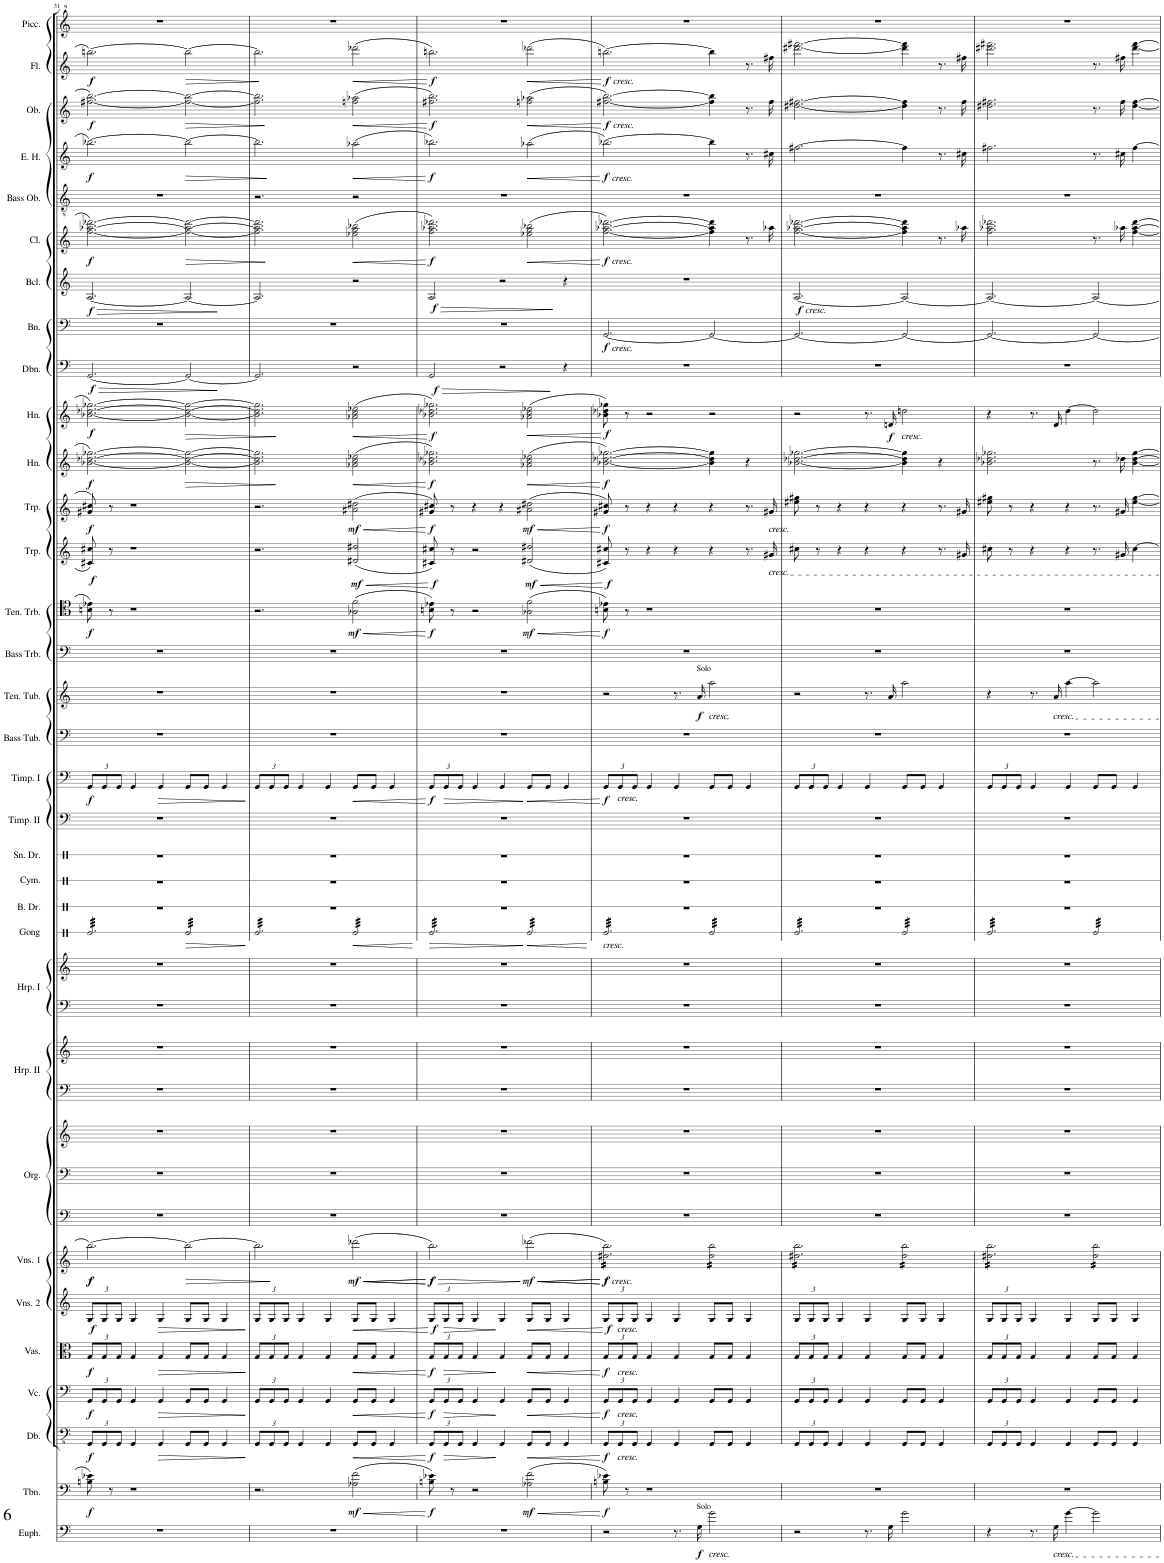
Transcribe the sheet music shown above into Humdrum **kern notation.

**kern	**dynam	**kern	**dynam	**kern	**dynam	**kern	**dynam	**kern	**dynam	**kern	**dynam	**kern	**dynam	**kern	**kern	**kern	**kern	**kern	**kern	**kern	**kern	**dynam	**kern	**kern	**kern	**kern	**kern	**dynam	**kern	**kern	**dynam	**kern	**kern	**dynam	**kern	**dynam	**kern	**dynam	**kern	**dynam	**kern	**dynam	**kern	**dynam	**kern	**dynam	**kern	**dynam	**kern	**dynam	**kern	**kern	**dynam	**kern	**dynam	**kern	**dynam	**kern
*part33	*part33	*part32	*part32	*part31	*part31	*part30	*part30	*part29	*part29	*part28	*part28	*part27	*part27	*part26	*part26	*part26	*part25	*part25	*part24	*part24	*part23	*part23	*part22	*part21	*part20	*part19	*part18	*part18	*part17	*part16	*part16	*part15	*part14	*part14	*part13	*part13	*part12	*part12	*part11	*part11	*part10	*part10	*part9	*part9	*part8	*part8	*part7	*part7	*part6	*part6	*part5	*part4	*part4	*part3	*part3	*part2	*part2	*part1
*staff37	*staff37	*staff36	*staff36	*staff35	*staff35	*staff34	*staff34	*staff33	*staff33	*staff32	*staff32	*staff31	*staff31	*staff30	*staff29	*staff28	*staff27	*staff26	*staff25	*staff24	*staff23	*staff23	*staff22	*staff21	*staff20	*staff19	*staff18	*staff18	*staff17	*staff16	*staff16	*staff15	*staff14	*staff14	*staff13	*staff13	*staff12	*staff12	*staff11	*staff11	*staff10	*staff10	*staff9	*staff9	*staff8	*staff8	*staff7	*staff7	*staff6	*staff6	*staff5	*staff4	*staff4	*staff3	*staff3	*staff2	*staff2	*staff1
*I"Euphonium	*	*I"Trombone	*	*I"Doublebasses	*	*I"Violoncello	*	*I"Viola	*	*I"2nd Violin	*	*I"1st Violin	*	*I"Organ	*	*	*I"Harp II	*	*I"Harp I	*	*I"Gong	*	*I"Bass Drum	*I"Cymbal	*I"Snare Drum	*I"Timpani II	*I"Timpani I	*	*I"Bass Tuba	*I"Tenor Tuba	*	*I"Bass Trombone	*I"2 Tenor Trombones	*	*I"III IV	*	*I"I II	*	*I"IV V VI	*	*I"I II III	*	*I"Double Bassoon	*	*I"3 Bassoon	*	*I"Bass Clarinet	*	*I"3 Clarinets in Bb	*	*I"Bass Oboe	*I"English Horn	*	*I"2 Oboe	*	*I"2 Flutes	*	*I"2 Piccolos
*I'Euph.	*	*I'Tbn.	*	*I'Db.	*	*I'Vc.	*	*	*	*	*	*	*	*I'Org.	*	*	*I'Hrp. II	*	*I'Hrp. I	*	*I'Gong	*	*I'B. Dr.	*I'Cym.	*I'Sn. Dr.	*I'Timp. II	*I'Timp. I	*	*I'Bass Tub.	*I'Ten. Tub.	*	*I'Bass Trb.	*I'Ten. Trb.	*	*	*	*	*	*	*	*	*	*I'Dbn.	*	*I'Bn.	*	*I'Bcl.	*	*I'Cl.	*	*I'Bass Ob.	*I'E. H.	*	*I'Ob.	*	*I'Fl.	*	*I'Picc.
!!LO:PB:g=z
*clefF4	*	*clefF4	*	*clefFv4	*	*clefF4	*	*clefC3	*	*clefG2	*	*clefG2	*	*clefF4	*clefF4	*clefG2	*clefF4	*clefG2	*clefF4	*clefG2	*clefX	*	*clefX	*clefX	*clefX	*clefF4	*clefF4	*	*clefF4	*clefG2	*	*clefF4	*clefC4	*	*clefG2	*	*clefG2	*	*clefG2	*	*clefG2	*	*clefF4	*	*clefF4	*	*clefG2	*	*clefG2	*	*clefGv2	*clefG2	*	*clefG2	*	*clefG2	*	*clefG^2
*	*	*	*	*Trd7c12	*	*	*	*	*	*	*	*	*	*	*	*	*	*	*	*	*	*	*	*	*	*	*	*	*	*Trd8c14	*	*	*	*	*Trd1c2	*	*Trd1c2	*	*Trd4c7	*	*Trd4c7	*	*Trd7c12	*	*	*	*Trd8c14	*	*Trd1c2	*	*	*Trd4c7	*	*	*	*	*	*Trd-7c-12
*k[]	*	*k[]	*	*k[]	*	*k[]	*	*k[]	*	*k[]	*	*k[]	*	*k[]	*k[]	*k[]	*k[]	*k[]	*k[]	*k[]	*k[]	*	*k[]	*k[]	*k[]	*k[]	*k[]	*	*k[]	*k[]	*	*k[]	*k[]	*	*k[]	*	*k[]	*	*k[]	*	*k[]	*	*k[]	*	*k[]	*	*k[]	*	*k[]	*	*k[]	*k[]	*	*k[]	*	*k[]	*	*k[]
*M5/4	*	*M5/4	*	*M5/4	*	*M5/4	*	*M5/4	*	*M5/4	*	*M5/4	*	*M5/4	*M5/4	*M5/4	*M5/4	*M5/4	*M5/4	*M5/4	*M5/4	*	*M5/4	*M5/4	*M5/4	*M5/4	*M5/4	*	*M5/4	*M5/4	*	*M5/4	*M5/4	*	*M5/4	*	*M5/4	*	*M5/4	*	*M5/4	*	*M5/4	*	*M5/4	*	*M5/4	*	*M5/4	*	*M5/4	*M5/4	*	*M5/4	*	*M5/4	*	*M5/4
*	*	*	*	*Xbrackettup	*	*Xbrackettup	*	*Xbrackettup	*	*Xbrackettup	*	*	*	*	*	*	*	*	*	*	*	*	*	*	*	*	*Xbrackettup	*	*	*	*	*	*	*	*	*	*	*	*	*	*	*	*	*	*	*	*	*	*	*	*	*	*	*	*	*	*	*
=31	=31	=31	=31	=31	=31	=31	=31	=31	=31	=31	=31	=31	=31	=31	=31	=31	=31	=31	=31	=31	=31	=31	=31	=31	=31	=31	=31	=31	=31	=31	=31	=31	=31	=31	=31	=31	=31	=31	=31	=31	=31	=31	=31	=31	=31	=31	=31	=31	=31	=31	=31	=31	=31	=31	=31	=31	=31	=31
!	!	!	!LO:DY:b	!	!LO:DY:b	!	!LO:DY:b	!	!LO:DY:b	!	!LO:DY:b	!	!LO:DY:b	!	!	!	!	!	!	!	!	!	!	!	!	!	!	!	!	!	!	!	!	!	!	!	!	!	!	!	!	!	!	!LO:HP:b	!	!	!	!LO:HP:b	!	!	!	!	!	!	!	!	!	!
!	!	!	!	!	!	!	!	!	!	!	!	!	!LO:DY:n=1:b	!	!	!	!	!	!	!	!	!	!	!	!	!	!	!LO:DY:b	!	!	!	!	!	!LO:DY:b	!	!LO:DY:b	!	!LO:DY:b	!	!LO:DY:b	!	!LO:DY:b	!	!LO:DY:n=1:b	!	!	!	!LO:DY:n=1:b	!	!LO:DY:b	!	!	!LO:DY:b	!	!LO:DY:b	!	!LO:DY:b	!
*	*	*	*	*	*	*	*	*	*	*	*	*	*	*	*	*	*	*	*	*	*tremolo	*	*	*	*	*	*	*	*	*	*	*	*	*	*	*	*	*	*	*	*	*	*	*	*	*	*	*	*	*	*	*	*	*	*	*	*	*
4%5r	.	8Bn\ 8e-X\	f	12GGG/L	f	12GG/L	f	12G/L	f	12G/L	f	[2.bb\	f f	4%5r	4%5r	4%5r	4%5r	4%5r	4%5r	4%5r	32Re/LLL	.	4%5r	4%5r	4%5r	4%5r	12GG/L	f	4%5r	4%5r	.	4%5r	8Bn\ 8e-X\	f	8c#X/ 8cc#X/	f	8g#X/ 8cc#X/	f	[2.b-X\ [2.dd-X\ [2.gg-X\	f	[2.b-X\ [2.dd-X\ [2.gg-X\	f	[2.GG/	> f	4%5r	.	[2.A/	> f	[2.ff\ [2.aa-X\ [2.ddd-X\	f	4%5r	[2.bb-X\	f	[2.ff#X\ [2.bb\	f	[2.bbn\	f	4%5r
.	.	.	.	.	.	.	.	.	.	.	.	.	.	.	.	.	.	.	.	.	32Re/	.	.	.	.	.	.	.	.	.	.	.	.	.	.	.	.	.	.	.	.	.	.	.	.	.	.	.	.	.	.	.	.	.	.	.	.	.
.	.	.	.	.	.	.	.	.	.	.	.	.	.	.	.	.	.	.	.	.	32Re/	.	.	.	.	.	.	.	.	.	.	.	.	.	.	.	.	.	.	.	.	.	.	.	.	.	.	.	.	.	.	.	.	.	.	.	.	.
.	.	.	.	12GGG/	.	12GG/	.	12G/	.	12G/	.	.	.	.	.	.	.	.	.	.	.	.	.	.	.	.	12GG/	.	.	.	.	.	.	.	.	.	.	.	.	.	.	.	.	.	.	.	.	.	.	.	.	.	.	.	.	.	.	.
.	.	.	.	.	.	.	.	.	.	.	.	.	.	.	.	.	.	.	.	.	32Re/	.	.	.	.	.	.	.	.	.	.	.	.	.	.	.	.	.	.	.	.	.	.	.	.	.	.	.	.	.	.	.	.	.	.	.	.	.
.	.	8r	.	.	.	.	.	.	.	.	.	.	.	.	.	.	.	.	.	.	32Re/	.	.	.	.	.	.	.	.	.	.	.	8r	.	8r	.	8r	.	.	.	.	.	.	.	.	.	.	.	.	.	.	.	.	.	.	.	.	.
.	.	.	.	.	.	.	.	.	.	.	.	.	.	.	.	.	.	.	.	.	32Re/	.	.	.	.	.	.	.	.	.	.	.	.	.	.	.	.	.	.	.	.	.	.	.	.	.	.	.	.	.	.	.	.	.	.	.	.	.
.	.	.	.	12GGG/J	.	12GG/J	.	12G/J	.	12G/J	.	.	.	.	.	.	.	.	.	.	.	.	.	.	.	.	12GG/J	.	.	.	.	.	.	.	.	.	.	.	.	.	.	.	.	.	.	.	.	.	.	.	.	.	.	.	.	.	.	.
.	.	.	.	.	.	.	.	.	.	.	.	.	.	.	.	.	.	.	.	.	32Re/	.	.	.	.	.	.	.	.	.	.	.	.	.	.	.	.	.	.	.	.	.	.	.	.	.	.	.	.	.	.	.	.	.	.	.	.	.
.	.	.	.	.	.	.	.	.	.	.	.	.	.	.	.	.	.	.	.	.	32Re/	.	.	.	.	.	.	.	.	.	.	.	.	.	.	.	.	.	.	.	.	.	.	.	.	.	.	.	.	.	.	.	.	.	.	.	.	.
.	.	1r	.	4GGG/	.	4GG/	.	4G/	.	4G/	.	.	.	.	.	.	.	.	.	.	32Re/	.	.	.	.	.	4GG/	.	.	.	.	.	1r	.	1r	.	1r	.	.	.	.	.	.	.	.	.	.	.	.	.	.	.	.	.	.	.	.	.
.	.	.	.	.	.	.	.	.	.	.	.	.	.	.	.	.	.	.	.	.	32Re/	.	.	.	.	.	.	.	.	.	.	.	.	.	.	.	.	.	.	.	.	.	.	.	.	.	.	.	.	.	.	.	.	.	.	.	.	.
.	.	.	.	.	.	.	.	.	.	.	.	.	.	.	.	.	.	.	.	.	32Re/	.	.	.	.	.	.	.	.	.	.	.	.	.	.	.	.	.	.	.	.	.	.	.	.	.	.	.	.	.	.	.	.	.	.	.	.	.
.	.	.	.	.	.	.	.	.	.	.	.	.	.	.	.	.	.	.	.	.	32Re/	.	.	.	.	.	.	.	.	.	.	.	.	.	.	.	.	.	.	.	.	.	.	.	.	.	.	.	.	.	.	.	.	.	.	.	.	.
.	.	.	.	.	.	.	.	.	.	.	.	.	.	.	.	.	.	.	.	.	32Re/	.	.	.	.	.	.	.	.	.	.	.	.	.	.	.	.	.	.	.	.	.	.	.	.	.	.	.	.	.	.	.	.	.	.	.	.	.
.	.	.	.	.	.	.	.	.	.	.	.	.	.	.	.	.	.	.	.	.	32Re/	.	.	.	.	.	.	.	.	.	.	.	.	.	.	.	.	.	.	.	.	.	.	.	.	.	.	.	.	.	.	.	.	.	.	.	.	.
.	.	.	.	.	.	.	.	.	.	.	.	.	.	.	.	.	.	.	.	.	32Re/	.	.	.	.	.	.	.	.	.	.	.	.	.	.	.	.	.	.	.	.	.	.	.	.	.	.	.	.	.	.	.	.	.	.	.	.	.
.	.	.	.	.	.	.	.	.	.	.	.	.	.	.	.	.	.	.	.	.	32Re/	.	.	.	.	.	.	.	.	.	.	.	.	.	.	.	.	.	.	.	.	.	.	.	.	.	.	.	.	.	.	.	.	.	.	.	.	.
!	!	!	!	!	!LO:HP:b	!	!LO:HP:b	!	!LO:HP:b	!	!LO:HP:b	!	!	!	!	!	!	!	!	!	!	!	!	!	!	!	!	!LO:HP:b	!	!	!	!	!	!	!	!	!	!	!	!	!	!	!	!	!	!	!	!	!	!	!	!	!	!	!	!	!	!
.	.	.	.	4GGG/	>	4GG/	>	4G/	>	4G/	>	.	.	.	.	.	.	.	.	.	32Re/	.	.	.	.	.	4GG/	>	.	.	.	.	.	.	.	.	.	.	.	.	.	.	.	.	.	.	.	.	.	.	.	.	.	.	.	.	.	.
.	.	.	.	.	.	.	.	.	.	.	.	.	.	.	.	.	.	.	.	.	32Re/	.	.	.	.	.	.	.	.	.	.	.	.	.	.	.	.	.	.	.	.	.	.	.	.	.	.	.	.	.	.	.	.	.	.	.	.	.
.	.	.	.	.	.	.	.	.	.	.	.	.	.	.	.	.	.	.	.	.	32Re/	.	.	.	.	.	.	.	.	.	.	.	.	.	.	.	.	.	.	.	.	.	.	.	.	.	.	.	.	.	.	.	.	.	.	.	.	.
.	.	.	.	.	.	.	.	.	.	.	.	.	.	.	.	.	.	.	.	.	32Re/	.	.	.	.	.	.	.	.	.	.	.	.	.	.	.	.	.	.	.	.	.	.	.	.	.	.	.	.	.	.	.	.	.	.	.	.	.
.	.	.	.	.	.	.	.	.	.	.	.	.	.	.	.	.	.	.	.	.	32Re/	.	.	.	.	.	.	.	.	.	.	.	.	.	.	.	.	.	.	.	.	.	.	.	.	.	.	.	.	.	.	.	.	.	.	.	.	.
.	.	.	.	.	.	.	.	.	.	.	.	.	.	.	.	.	.	.	.	.	32Re/	.	.	.	.	.	.	.	.	.	.	.	.	.	.	.	.	.	.	.	.	.	.	.	.	.	.	.	.	.	.	.	.	.	.	.	.	.
.	.	.	.	.	.	.	.	.	.	.	.	.	.	.	.	.	.	.	.	.	32Re/	.	.	.	.	.	.	.	.	.	.	.	.	.	.	.	.	.	.	.	.	.	.	.	.	.	.	.	.	.	.	.	.	.	.	.	.	.
.	.	.	.	.	.	.	.	.	.	.	.	.	.	.	.	.	.	.	.	.	32Re/JJJ	.	.	.	.	.	.	.	.	.	.	.	.	.	.	.	.	.	.	.	.	.	.	.	.	.	.	.	.	.	.	.	.	.	.	.	.	.
!	!	!	!	!	!	!	!	!	!	!	!	!	!LO:HP:b	!	!	!	!	!	!	!	!	!LO:HP:b	!	!	!	!	!	!	!	!	!	!	!	!	!	!	!	!	!	!LO:HP:b	!	!LO:HP:b	!	!	!	!	!	!	!	!LO:HP:b	!	!	!LO:HP:b	!	!LO:HP:b	!	!LO:HP:b	!
.	.	.	.	8GGG/L	.	8GG/L	.	8G/L	.	8G/L	.	2bb\_	>	.	.	.	.	.	.	.	32Re/LLL	>	.	.	.	.	8GG/L	.	.	.	.	.	.	.	.	.	.	.	2b-\_ 2dd-\_ 2gg-\_	>	2b-\_ 2dd-\_ 2gg-\_	>	2GG/_	.	.	.	2A/_	.	2ff\_ 2aa-\_ 2ddd-\_	>	.	2bb-\_	>	2ff#\_ 2bb\_	>	2bb\_	>	.
.	.	.	.	.	.	.	.	.	.	.	.	.	.	.	.	.	.	.	.	.	32Re/	.	.	.	.	.	.	.	.	.	.	.	.	.	.	.	.	.	.	.	.	.	.	.	.	.	.	.	.	.	.	.	.	.	.	.	.	.
.	.	.	.	.	.	.	.	.	.	.	.	.	.	.	.	.	.	.	.	.	32Re/	.	.	.	.	.	.	.	.	.	.	.	.	.	.	.	.	.	.	.	.	.	.	.	.	.	.	.	.	.	.	.	.	.	.	.	.	.
.	.	.	.	.	.	.	.	.	.	.	.	.	.	.	.	.	.	.	.	.	32Re/	.	.	.	.	.	.	.	.	.	.	.	.	.	.	.	.	.	.	.	.	.	.	.	.	.	.	.	.	.	.	.	.	.	.	.	.	.
.	.	.	.	8GGG/J	.	8GG/J	.	8G/J	.	8G/J	.	.	.	.	.	.	.	.	.	.	32Re/	.	.	.	.	.	8GG/J	.	.	.	.	.	.	.	.	.	.	.	.	.	.	.	.	.	.	.	.	.	.	.	.	.	.	.	.	.	.	.
.	.	.	.	.	.	.	.	.	.	.	.	.	.	.	.	.	.	.	.	.	32Re/	.	.	.	.	.	.	.	.	.	.	.	.	.	.	.	.	.	.	.	.	.	.	.	.	.	.	.	.	.	.	.	.	.	.	.	.	.
.	.	.	.	.	.	.	.	.	.	.	.	.	.	.	.	.	.	.	.	.	32Re/	.	.	.	.	.	.	.	.	.	.	.	.	.	.	.	.	.	.	.	.	.	.	.	.	.	.	.	.	.	.	.	.	.	.	.	.	.
.	.	.	.	.	.	.	.	.	.	.	.	.	.	.	.	.	.	.	.	.	32Re/	.	.	.	.	.	.	.	.	.	.	.	.	.	.	.	.	.	.	.	.	.	.	.	.	.	.	.	.	.	.	.	.	.	.	.	.	.
.	.	.	.	4GGG/	.	4GG/	.	4G/	.	4G/	.	.	.	.	.	.	.	.	.	.	32Re/	.	.	.	.	.	4GG/	.	.	.	.	.	.	.	.	.	.	.	.	.	.	.	.	.	.	.	.	.	.	.	.	.	.	.	.	.	.	.
.	.	.	.	.	.	.	.	.	.	.	.	.	.	.	.	.	.	.	.	.	32Re/	.	.	.	.	.	.	.	.	.	.	.	.	.	.	.	.	.	.	.	.	.	.	.	.	.	.	.	.	.	.	.	.	.	.	.	.	.
.	.	.	.	.	.	.	.	.	.	.	.	.	.	.	.	.	.	.	.	.	32Re/	.	.	.	.	.	.	.	.	.	.	.	.	.	.	.	.	.	.	.	.	.	.	.	.	.	.	.	.	.	.	.	.	.	.	.	.	.
.	.	.	.	.	.	.	.	.	.	.	.	.	.	.	.	.	.	.	.	.	32Re/	.	.	.	.	.	.	.	.	.	.	.	.	.	.	.	.	.	.	.	.	.	.	.	.	.	.	.	.	.	.	.	.	.	.	.	.	.
.	.	.	.	.	.	.	.	.	.	.	.	.	.	.	.	.	.	.	.	.	32Re/	.	.	.	.	.	.	.	.	.	.	.	.	.	.	.	.	.	.	.	.	.	.	.	.	.	.	.	.	.	.	.	.	.	.	.	.	.
.	.	.	.	.	.	.	.	.	.	.	.	.	.	.	.	.	.	.	.	.	32Re/	.	.	.	.	.	.	.	.	.	.	.	.	.	.	.	.	.	.	.	.	.	.	.	.	.	.	.	.	.	.	.	.	.	.	.	.	.
.	.	.	.	.	.	.	.	.	.	.	.	.	.	.	.	.	.	.	.	.	32Re/	.	.	.	.	.	.	.	.	.	.	.	.	.	.	.	.	.	.	.	.	.	.	.	.	.	.	.	.	.	.	.	.	.	.	.	.	.
.	.	.	.	.	.	.	.	.	.	.	.	.	.	.	.	.	.	.	.	.	32Re/JJJ	.	.	.	.	.	.	.	.	.	.	.	.	.	.	.	.	.	.	.	.	.	.	.	.	.	.	.	.	.	.	.	.	.	.	.	.	.
.	.	.	.	.	]	.	]	.	]	.	]	.	]	.	.	.	.	.	.	.	.	]	.	.	.	.	.	]	.	.	.	.	.	.	.	.	.	.	.	.	.	.	.	]	.	.	.	]	.	]	.	.	]	.	.	.	.	.
=32	=32	=32	=32	=32	=32	=32	=32	=32	=32	=32	=32	=32	=32	=32	=32	=32	=32	=32	=32	=32	=32	=32	=32	=32	=32	=32	=32	=32	=32	=32	=32	=32	=32	=32	=32	=32	=32	=32	=32	=32	=32	=32	=32	=32	=32	=32	=32	=32	=32	=32	=32	=32	=32	=32	=32	=32	=32	=32
4%5r	.	2.r	.	12GGG/L	.	12GG/L	.	12G/L	.	12G/L	.	2.bb\]	.	4%5r	4%5r	4%5r	4%5r	4%5r	4%5r	4%5r	32Re/LLL	.	4%5r	4%5r	4%5r	4%5r	12GG/L	.	4%5r	4%5r	.	4%5r	2.r	.	2.r	.	2.r	.	2.b-\] 2.dd-\] 2.gg-\]	.	2.b-\] 2.dd-\] 2.gg-\]	.	2.GG/]	.	4%5r	.	2.A/]	.	2.ff\] 2.aa-\] 2.ddd-\]	.	2.r	2.bb-\]	.	2.ff#\] 2.bb\]	.	2.bb\]	.	4%5r
.	.	.	.	.	.	.	.	.	.	.	.	.	.	.	.	.	.	.	.	.	32Re/	.	.	.	.	.	.	.	.	.	.	.	.	.	.	.	.	.	.	.	.	.	.	.	.	.	.	.	.	.	.	.	.	.	.	.	.	.
.	.	.	.	.	.	.	.	.	.	.	.	.	.	.	.	.	.	.	.	.	32Re/	.	.	.	.	.	.	.	.	.	.	.	.	.	.	.	.	.	.	.	.	.	.	.	.	.	.	.	.	.	.	.	.	.	.	.	.	.
.	.	.	.	12GGG/	.	12GG/	.	12G/	.	12G/	.	.	.	.	.	.	.	.	.	.	.	.	.	.	.	.	12GG/	.	.	.	.	.	.	.	.	.	.	.	.	.	.	.	.	.	.	.	.	.	.	.	.	.	.	.	.	.	.	.
.	.	.	.	.	.	.	.	.	.	.	.	.	.	.	.	.	.	.	.	.	32Re/	.	.	.	.	.	.	.	.	.	.	.	.	.	.	.	.	.	.	.	.	.	.	.	.	.	.	.	.	.	.	.	.	.	.	.	.	.
.	.	.	.	.	.	.	.	.	.	.	.	.	.	.	.	.	.	.	.	.	32Re/	.	.	.	.	.	.	.	.	.	.	.	.	.	.	.	.	.	.	.	.	.	.	.	.	.	.	.	.	.	.	.	.	.	.	.	.	.
.	.	.	.	.	.	.	.	.	.	.	.	.	.	.	.	.	.	.	.	.	32Re/	.	.	.	.	.	.	.	.	.	.	.	.	.	.	.	.	.	.	.	.	.	.	.	.	.	.	.	.	.	.	.	.	.	.	.	.	.
.	.	.	.	12GGG/J	.	12GG/J	.	12G/J	.	12G/J	.	.	.	.	.	.	.	.	.	.	.	.	.	.	.	.	12GG/J	.	.	.	.	.	.	.	.	.	.	.	.	.	.	.	.	.	.	.	.	.	.	.	.	.	.	.	.	.	.	.
.	.	.	.	.	.	.	.	.	.	.	.	.	.	.	.	.	.	.	.	.	32Re/	.	.	.	.	.	.	.	.	.	.	.	.	.	.	.	.	.	.	.	.	.	.	.	.	.	.	.	.	.	.	.	.	.	.	.	.	.
.	.	.	.	.	.	.	.	.	.	.	.	.	.	.	.	.	.	.	.	.	32Re/	.	.	.	.	.	.	.	.	.	.	.	.	.	.	.	.	.	.	.	.	.	.	.	.	.	.	.	.	.	.	.	.	.	.	.	.	.
.	.	.	.	4GGG/	.	4GG/	.	4G/	.	4G/	.	.	.	.	.	.	.	.	.	.	32Re/	.	.	.	.	.	4GG/	.	.	.	.	.	.	.	.	.	.	.	.	.	.	.	.	.	.	.	.	.	.	.	.	.	.	.	.	.	.	.
.	.	.	.	.	.	.	.	.	.	.	.	.	.	.	.	.	.	.	.	.	32Re/	.	.	.	.	.	.	.	.	.	.	.	.	.	.	.	.	.	.	.	.	.	.	.	.	.	.	.	.	.	.	.	.	.	.	.	.	.
.	.	.	.	.	.	.	.	.	.	.	.	.	.	.	.	.	.	.	.	.	32Re/	.	.	.	.	.	.	.	.	.	.	.	.	.	.	.	.	.	.	.	.	.	.	.	.	.	.	.	.	.	.	.	.	.	.	.	.	.
.	.	.	.	.	.	.	.	.	.	.	.	.	.	.	.	.	.	.	.	.	32Re/	.	.	.	.	.	.	.	.	.	.	.	.	.	.	.	.	.	.	.	.	.	.	.	.	.	.	.	.	.	.	.	.	.	.	.	.	.
.	.	.	.	.	.	.	.	.	.	.	.	.	.	.	.	.	.	.	.	.	32Re/	.	.	.	.	.	.	.	.	.	.	.	.	.	.	.	.	.	.	.	.	.	.	.	.	.	.	.	.	.	.	.	.	.	.	.	.	.
.	.	.	.	.	.	.	.	.	.	.	.	.	.	.	.	.	.	.	.	.	32Re/	.	.	.	.	.	.	.	.	.	.	.	.	.	.	.	.	.	.	.	.	.	.	.	.	.	.	.	.	.	.	.	.	.	.	.	.	.
.	.	.	.	.	.	.	.	.	.	.	.	.	.	.	.	.	.	.	.	.	32Re/	.	.	.	.	.	.	.	.	.	.	.	.	.	.	.	.	.	.	.	.	.	.	.	.	.	.	.	.	.	.	.	.	.	.	.	.	.
.	.	.	.	.	.	.	.	.	.	.	.	.	.	.	.	.	.	.	.	.	32Re/	.	.	.	.	.	.	.	.	.	.	.	.	.	.	.	.	.	.	.	.	.	.	.	.	.	.	.	.	.	.	.	.	.	.	.	.	.
.	.	.	.	4GGG/	.	4GG/	.	4G/	.	4G/	.	.	.	.	.	.	.	.	.	.	32Re/	.	.	.	.	.	4GG/	.	.	.	.	.	.	.	.	.	.	.	.	.	.	.	.	.	.	.	.	.	.	.	.	.	.	.	.	.	.	.
.	.	.	.	.	.	.	.	.	.	.	.	.	.	.	.	.	.	.	.	.	32Re/	.	.	.	.	.	.	.	.	.	.	.	.	.	.	.	.	.	.	.	.	.	.	.	.	.	.	.	.	.	.	.	.	.	.	.	.	.
.	.	.	.	.	.	.	.	.	.	.	.	.	.	.	.	.	.	.	.	.	32Re/	.	.	.	.	.	.	.	.	.	.	.	.	.	.	.	.	.	.	.	.	.	.	.	.	.	.	.	.	.	.	.	.	.	.	.	.	.
.	.	.	.	.	.	.	.	.	.	.	.	.	.	.	.	.	.	.	.	.	32Re/	.	.	.	.	.	.	.	.	.	.	.	.	.	.	.	.	.	.	.	.	.	.	.	.	.	.	.	.	.	.	.	.	.	.	.	.	.
.	.	.	.	.	.	.	.	.	.	.	.	.	.	.	.	.	.	.	.	.	32Re/	.	.	.	.	.	.	.	.	.	.	.	.	.	.	.	.	.	.	.	.	.	.	.	.	.	.	.	.	.	.	.	.	.	.	.	.	.
.	.	.	.	.	.	.	.	.	.	.	.	.	.	.	.	.	.	.	.	.	32Re/	.	.	.	.	.	.	.	.	.	.	.	.	.	.	.	.	.	.	.	.	.	.	.	.	.	.	.	.	.	.	.	.	.	.	.	.	.
.	.	.	.	.	.	.	.	.	.	.	.	.	.	.	.	.	.	.	.	.	32Re/	.	.	.	.	.	.	.	.	.	.	.	.	.	.	.	.	.	.	.	.	.	.	.	.	.	.	.	.	.	.	.	.	.	.	.	.	.
.	.	.	.	.	.	.	.	.	.	.	.	.	.	.	.	.	.	.	.	.	32Re/JJJ	.	.	.	.	.	.	.	.	.	.	.	.	.	.	.	.	.	.	.	.	.	.	.	.	.	.	.	.	.	.	.	.	.	.	.	.	.
!	!	!	!LO:HP:b	!	!LO:HP:b	!	!LO:HP:b	!	!LO:HP:b	!	!LO:HP:b	!	!LO:HP:b	!	!	!	!	!	!	!	!	!	!	!	!	!	!	!	!	!	!	!	!	!	!	!	!	!	!	!	!	!	!	!	!	!	!	!	!	!	!	!	!	!	!	!	!	!
!	!	!	!LO:DY:n=1:b	!	!	!	!	!	!	!	!	!	!LO:HP:n=1:b	!	!	!	!	!	!	!	!	!LO:HP:b	!	!	!	!	!	!LO:HP:b	!	!	!	!	!	!LO:HP:b	!	!LO:HP:b	!	!LO:HP:b	!	!LO:HP:n=1:b	!	!LO:HP:n=1:b	!	!	!	!	!	!	!	!LO:HP:b	!	!	!LO:HP:b	!	!LO:HP:n=1:b	!	!LO:HP:n=1:b	!
!	!	!	!	!	!	!	!	!	!	!	!	!	!LO:DY:n=1:b	!	!	!	!	!	!	!	!	!	!	!	!	!	!	!	!	!	!	!	!	!LO:DY:n=1:b	!	!LO:DY:n=1:b	!	!LO:DY:n=1:b	!	!	!	!	!	!	!	!	!	!	!	!	!	!	!	!	!	!	!	!
.	.	(2A-X\ 2f\	< mf	8GGG/L	<	8GG/L	<	8G/L	<	8G/L	<	(2ddd-X\	< < mf	.	.	.	.	.	.	.	32Re/LLL	<	.	.	.	.	8GG/L	<	.	.	.	.	(2A-X\ 2f\	< mf	(2d#X/ 2dd#X/	< mf	(2a#X\ 2dd#X\	< mf	(2a-X\ 2cc\ 2ee-X\	] <	(2a-X\ 2cc\ 2ee-X\	] <	2r	.	.	.	2r	.	(2ee-X\ 2gg\ 2bb-X\	<	2r	(2aa-X\	<	(2ffn\ 2aa-X\	] <	(2ddd-X\	] <	.
.	.	.	.	.	.	.	.	.	.	.	.	.	.	.	.	.	.	.	.	.	32Re/	.	.	.	.	.	.	.	.	.	.	.	.	.	.	.	.	.	.	.	.	.	.	.	.	.	.	.	.	.	.	.	.	.	.	.	.	.
.	.	.	.	.	.	.	.	.	.	.	.	.	.	.	.	.	.	.	.	.	32Re/	.	.	.	.	.	.	.	.	.	.	.	.	.	.	.	.	.	.	.	.	.	.	.	.	.	.	.	.	.	.	.	.	.	.	.	.	.
.	.	.	.	.	.	.	.	.	.	.	.	.	.	.	.	.	.	.	.	.	32Re/	.	.	.	.	.	.	.	.	.	.	.	.	.	.	.	.	.	.	.	.	.	.	.	.	.	.	.	.	.	.	.	.	.	.	.	.	.
.	.	.	.	8GGG/J	.	8GG/J	.	8G/J	.	8G/J	.	.	.	.	.	.	.	.	.	.	32Re/	.	.	.	.	.	8GG/J	.	.	.	.	.	.	.	.	.	.	.	.	.	.	.	.	.	.	.	.	.	.	.	.	.	.	.	.	.	.	.
.	.	.	.	.	.	.	.	.	.	.	.	.	.	.	.	.	.	.	.	.	32Re/	.	.	.	.	.	.	.	.	.	.	.	.	.	.	.	.	.	.	.	.	.	.	.	.	.	.	.	.	.	.	.	.	.	.	.	.	.
.	.	.	.	.	.	.	.	.	.	.	.	.	.	.	.	.	.	.	.	.	32Re/	.	.	.	.	.	.	.	.	.	.	.	.	.	.	.	.	.	.	.	.	.	.	.	.	.	.	.	.	.	.	.	.	.	.	.	.	.
.	.	.	.	.	.	.	.	.	.	.	.	.	.	.	.	.	.	.	.	.	32Re/	.	.	.	.	.	.	.	.	.	.	.	.	.	.	.	.	.	.	.	.	.	.	.	.	.	.	.	.	.	.	.	.	.	.	.	.	.
.	.	.	.	4GGG/	.	4GG/	.	4G/	.	4G/	.	.	.	.	.	.	.	.	.	.	32Re/	.	.	.	.	.	4GG/	.	.	.	.	.	.	.	.	.	.	.	.	.	.	.	.	.	.	.	.	.	.	.	.	.	.	.	.	.	.	.
.	.	.	.	.	.	.	.	.	.	.	.	.	.	.	.	.	.	.	.	.	32Re/	.	.	.	.	.	.	.	.	.	.	.	.	.	.	.	.	.	.	.	.	.	.	.	.	.	.	.	.	.	.	.	.	.	.	.	.	.
.	.	.	.	.	.	.	.	.	.	.	.	.	.	.	.	.	.	.	.	.	32Re/	.	.	.	.	.	.	.	.	.	.	.	.	.	.	.	.	.	.	.	.	.	.	.	.	.	.	.	.	.	.	.	.	.	.	.	.	.
.	.	.	.	.	.	.	.	.	.	.	.	.	.	.	.	.	.	.	.	.	32Re/	.	.	.	.	.	.	.	.	.	.	.	.	.	.	.	.	.	.	.	.	.	.	.	.	.	.	.	.	.	.	.	.	.	.	.	.	.
.	.	.	.	.	.	.	.	.	.	.	.	.	.	.	.	.	.	.	.	.	32Re/	.	.	.	.	.	.	.	.	.	.	.	.	.	.	.	.	.	.	.	.	.	.	.	.	.	.	.	.	.	.	.	.	.	.	.	.	.
.	.	.	.	.	.	.	.	.	.	.	.	.	.	.	.	.	.	.	.	.	32Re/	.	.	.	.	.	.	.	.	.	.	.	.	.	.	.	.	.	.	.	.	.	.	.	.	.	.	.	.	.	.	.	.	.	.	.	.	.
.	.	.	.	.	.	.	.	.	.	.	.	.	.	.	.	.	.	.	.	.	32Re/	.	.	.	.	.	.	.	.	.	.	.	.	.	.	.	.	.	.	.	.	.	.	.	.	.	.	.	.	.	.	.	.	.	.	.	.	.
.	.	.	.	.	.	.	.	.	.	.	.	.	.	.	.	.	.	.	.	.	32Re/JJJ	.	.	.	.	.	.	.	.	.	.	.	.	.	.	.	.	.	.	.	.	.	.	.	.	.	.	.	.	.	.	.	.	.	.	.	.	.
.	.	.	[	.	[	.	[	.	[	.	[	.	[	.	.	.	.	.	.	.	.	[	.	.	.	.	.	[	.	.	.	.	.	[	.	[	.	[	.	[	.	[	.	.	.	.	.	.	.	[	.	.	[	.	[	.	[	.
=33	=33	=33	=33	=33	=33	=33	=33	=33	=33	=33	=33	=33	=33	=33	=33	=33	=33	=33	=33	=33	=33	=33	=33	=33	=33	=33	=33	=33	=33	=33	=33	=33	=33	=33	=33	=33	=33	=33	=33	=33	=33	=33	=33	=33	=33	=33	=33	=33	=33	=33	=33	=33	=33	=33	=33	=33	=33	=33
!	!	!	!LO:DY:b	!	!LO:DY:b	!	!LO:DY:b	!	!LO:DY:b	!	!LO:DY:b	!	!LO:HP:b	!	!	!	!	!	!	!	!	!LO:HP:b	!	!	!	!	!	!	!	!	!	!	!	!	!	!	!	!	!	!	!	!	!	!LO:HP:b	!	!	!	!LO:HP:b	!	!	!	!	!	!	!	!	!	!
!	!	!	!	!	!	!	!	!	!	!	!	!	!LO:DY:n=1:b	!	!	!	!	!	!	!	!	!	!	!	!	!	!	!	!	!	!	!	!	!	!	!	!	!	!	!	!	!	!	!	!	!	!	!	!	!	!	!	!	!	!	!	!	!
!	!	!	!	!	!	!	!	!	!	!	!	!	!LO:DY:n=2:b	!	!	!	!	!	!	!	!	!	!	!	!	!	!	!LO:DY:b	!	!	!	!	!	!LO:DY:b	!	!LO:DY:b	!	!LO:DY:b	!	!LO:DY:b	!	!LO:DY:b	!	!LO:DY:n=1:b	!	!	!	!LO:DY:n=1:b	!	!LO:DY:b	!	!	!LO:DY:b	!	!LO:DY:b	!	!LO:DY:b	!
4%5r	.	8Bn\ 8e-X\)	f	12GGG/L	f	12GG/L	f	12G/L	f	12G/L	f	2.bb\)	> f f	4%5r	4%5r	4%5r	4%5r	4%5r	4%5r	4%5r	32Re/LLL	>	4%5r	4%5r	4%5r	4%5r	12GG/L	f	4%5r	4%5r	.	4%5r	8Bn\ 8e-X\)	f	8c#X/ 8cc#X/)	f	8g#X/ 8cc#X/)	f	2.b-X\ 2.dd-X\ 2.gg-X\)	f	2.b-X\ 2.dd-X\ 2.gg-X\)	f	2GG/	> f	4%5r	.	2A/	> f	2.ff\ 2.aa-X\ 2.ddd-X\)	f	4%5r	2.bb-X\)	f	2.ff#X\ 2.bb\)	f	2.bbn\)	f	4%5r
.	.	.	.	.	.	.	.	.	.	.	.	.	.	.	.	.	.	.	.	.	32Re/	.	.	.	.	.	.	.	.	.	.	.	.	.	.	.	.	.	.	.	.	.	.	.	.	.	.	.	.	.	.	.	.	.	.	.	.	.
.	.	.	.	.	.	.	.	.	.	.	.	.	.	.	.	.	.	.	.	.	32Re/	.	.	.	.	.	.	.	.	.	.	.	.	.	.	.	.	.	.	.	.	.	.	.	.	.	.	.	.	.	.	.	.	.	.	.	.	.
!	!	!	!	!	!LO:HP:b	!	!LO:HP:b	!	!LO:HP:b	!	!LO:HP:b	!	!	!	!	!	!	!	!	!	!	!	!	!	!	!	!	!LO:HP:b	!	!	!	!	!	!	!	!	!	!	!	!	!	!	!	!	!	!	!	!	!	!	!	!	!	!	!	!	!	!
.	.	.	.	12GGG/	>	12GG/	>	12G/	>	12G/	>	.	.	.	.	.	.	.	.	.	.	.	.	.	.	.	12GG/	>	.	.	.	.	.	.	.	.	.	.	.	.	.	.	.	.	.	.	.	.	.	.	.	.	.	.	.	.	.	.
.	.	.	.	.	.	.	.	.	.	.	.	.	.	.	.	.	.	.	.	.	32Re/	.	.	.	.	.	.	.	.	.	.	.	.	.	.	.	.	.	.	.	.	.	.	.	.	.	.	.	.	.	.	.	.	.	.	.	.	.
.	.	8r	.	.	.	.	.	.	.	.	.	.	.	.	.	.	.	.	.	.	32Re/	.	.	.	.	.	.	.	.	.	.	.	8r	.	8r	.	8r	.	.	.	.	.	.	.	.	.	.	.	.	.	.	.	.	.	.	.	.	.
.	.	.	.	.	.	.	.	.	.	.	.	.	.	.	.	.	.	.	.	.	32Re/	.	.	.	.	.	.	.	.	.	.	.	.	.	.	.	.	.	.	.	.	.	.	.	.	.	.	.	.	.	.	.	.	.	.	.	.	.
.	.	.	.	12GGG/J	.	12GG/J	.	12G/J	.	12G/J	.	.	.	.	.	.	.	.	.	.	.	.	.	.	.	.	12GG/J	.	.	.	.	.	.	.	.	.	.	.	.	.	.	.	.	.	.	.	.	.	.	.	.	.	.	.	.	.	.	.
.	.	.	.	.	.	.	.	.	.	.	.	.	.	.	.	.	.	.	.	.	32Re/	.	.	.	.	.	.	.	.	.	.	.	.	.	.	.	.	.	.	.	.	.	.	.	.	.	.	.	.	.	.	.	.	.	.	.	.	.
.	.	.	.	.	.	.	.	.	.	.	.	.	.	.	.	.	.	.	.	.	32Re/	.	.	.	.	.	.	.	.	.	.	.	.	.	.	.	.	.	.	.	.	.	.	.	.	.	.	.	.	.	.	.	.	.	.	.	.	.
.	.	2r	.	4GGG/	.	4GG/	.	4G/	.	4G/	.	.	.	.	.	.	.	.	.	.	32Re/	.	.	.	.	.	4GG/	.	.	.	.	.	2r	.	2r	.	4r	.	.	.	.	.	.	.	.	.	.	.	.	.	.	.	.	.	.	.	.	.
.	.	.	.	.	.	.	.	.	.	.	.	.	.	.	.	.	.	.	.	.	32Re/	.	.	.	.	.	.	.	.	.	.	.	.	.	.	.	.	.	.	.	.	.	.	.	.	.	.	.	.	.	.	.	.	.	.	.	.	.
.	.	.	.	.	.	.	.	.	.	.	.	.	.	.	.	.	.	.	.	.	32Re/	.	.	.	.	.	.	.	.	.	.	.	.	.	.	.	.	.	.	.	.	.	.	.	.	.	.	.	.	.	.	.	.	.	.	.	.	.
.	.	.	.	.	.	.	.	.	.	.	.	.	.	.	.	.	.	.	.	.	32Re/	.	.	.	.	.	.	.	.	.	.	.	.	.	.	.	.	.	.	.	.	.	.	.	.	.	.	.	.	.	.	.	.	.	.	.	.	.
.	.	.	.	.	.	.	.	.	.	.	.	.	.	.	.	.	.	.	.	.	32Re/	.	.	.	.	.	.	.	.	.	.	.	.	.	.	.	.	.	.	.	.	.	.	.	.	.	.	.	.	.	.	.	.	.	.	.	.	.
.	.	.	.	.	.	.	.	.	.	.	.	.	.	.	.	.	.	.	.	.	32Re/	.	.	.	.	.	.	.	.	.	.	.	.	.	.	.	.	.	.	.	.	.	.	.	.	.	.	.	.	.	.	.	.	.	.	.	.	.
.	.	.	.	.	.	.	.	.	.	.	.	.	.	.	.	.	.	.	.	.	32Re/	.	.	.	.	.	.	.	.	.	.	.	.	.	.	.	.	.	.	.	.	.	.	.	.	.	.	.	.	.	.	.	.	.	.	.	.	.
.	.	.	.	.	.	.	.	.	.	.	.	.	.	.	.	.	.	.	.	.	32Re/	.	.	.	.	.	.	.	.	.	.	.	.	.	.	.	.	.	.	.	.	.	.	.	.	.	.	.	.	.	.	.	.	.	.	.	.	.
.	.	.	.	4GGG/	]	4GG/	]	4G/	]	4G/	]	.	.	.	.	.	.	.	.	.	32Re/	.	.	.	.	.	4GG/	.	.	.	.	.	.	.	.	.	4r	.	.	.	.	.	2r	.	.	.	2r	.	.	.	.	.	.	.	.	.	.	.
.	.	.	.	.	.	.	.	.	.	.	.	.	.	.	.	.	.	.	.	.	32Re/	.	.	.	.	.	.	.	.	.	.	.	.	.	.	.	.	.	.	.	.	.	.	.	.	.	.	.	.	.	.	.	.	.	.	.	.	.
.	.	.	.	.	.	.	.	.	.	.	.	.	.	.	.	.	.	.	.	.	32Re/	.	.	.	.	.	.	.	.	.	.	.	.	.	.	.	.	.	.	.	.	.	.	.	.	.	.	.	.	.	.	.	.	.	.	.	.	.
.	.	.	.	.	.	.	.	.	.	.	.	.	.	.	.	.	.	.	.	.	32Re/	.	.	.	.	.	.	.	.	.	.	.	.	.	.	.	.	.	.	.	.	.	.	.	.	.	.	.	.	.	.	.	.	.	.	.	.	.
.	.	.	.	.	.	.	.	.	.	.	.	.	.	.	.	.	.	.	.	.	32Re/	.	.	.	.	.	.	.	.	.	.	.	.	.	.	.	.	.	.	.	.	.	.	.	.	.	.	.	.	.	.	.	.	.	.	.	.	.
.	.	.	.	.	.	.	.	.	.	.	.	.	.	.	.	.	.	.	.	.	32Re/	.	.	.	.	.	.	.	.	.	.	.	.	.	.	.	.	.	.	.	.	.	.	.	.	.	.	.	.	.	.	.	.	.	.	.	.	.
.	.	.	.	.	.	.	.	.	.	.	.	.	.	.	.	.	.	.	.	.	32Re/	.	.	.	.	.	.	.	.	.	.	.	.	.	.	.	.	.	.	.	.	.	.	.	.	.	.	.	.	.	.	.	.	.	.	.	.	.
.	.	.	.	.	.	.	.	.	.	.	.	.	.	.	.	.	.	.	.	.	32Re/JJJ	.	.	.	.	.	.	.	.	.	.	.	.	.	.	.	.	.	.	.	.	.	.	.	.	.	.	.	.	.	.	.	.	.	.	.	.	.
!	!	!	!LO:HP:b	!	!LO:HP:b	!	!LO:HP:b	!	!LO:HP:b	!	!LO:HP:b	!	!LO:HP:n=1:b	!	!	!	!	!	!	!	!	!	!	!	!	!	!	!	!	!	!	!	!	!	!	!	!	!	!	!	!	!	!	!	!	!	!	!	!	!	!	!	!	!	!	!	!	!
!	!	!	!LO:DY:n=1:b	!	!	!	!	!	!	!	!	!	!LO:HP:n=1:b	!	!	!	!	!	!	!	!	!LO:HP:n=1:b	!	!	!	!	!	!LO:HP:n=1:b	!	!	!	!	!	!LO:HP:b	!	!LO:HP:b	!	!LO:HP:b	!	!LO:HP:b	!	!LO:HP:b	!	!	!	!	!	!	!	!LO:HP:b	!	!	!LO:HP:b	!	!LO:HP:b	!	!LO:HP:b	!
!	!	!	!	!	!	!	!	!	!	!	!	!	!LO:DY:n=3:b	!	!	!	!	!	!	!	!	!	!	!	!	!	!	!	!	!	!	!	!	!LO:DY:n=1:b	!	!LO:DY:n=1:b	!	!LO:DY:n=1:b	!	!	!	!	!	!	!	!	!	!	!	!	!	!	!	!	!	!	!	!
.	.	(2A-X\ 2f\	< mf	8GGG/L	<	8GG/L	<	8G/L	<	8G/L	<	(2ddd-X\	[ < < mf	.	.	.	.	.	.	.	32Re/LLL	] <	.	.	.	.	8GG/L	] <	.	.	.	.	(2A-X\ 2f\	< mf	(2d#X/ 2dd#X/	< mf	(2a#X\ 2dd#X\	< mf	(2a-X\ 2cc\ 2ee-X\	<	(2a-X\ 2cc\ 2ee-X\	<	.	.	.	.	.	.	(2ee-X\ 2gg\ 2bb-X\	<	.	(2aa-X\	<	(2ffn\ 2aa-X\	<	(2ddd-X\	<	.
.	.	.	.	.	.	.	.	.	.	.	.	.	.	.	.	.	.	.	.	.	32Re/	.	.	.	.	.	.	.	.	.	.	.	.	.	.	.	.	.	.	.	.	.	.	.	.	.	.	.	.	.	.	.	.	.	.	.	.	.
.	.	.	.	.	.	.	.	.	.	.	.	.	.	.	.	.	.	.	.	.	32Re/	.	.	.	.	.	.	.	.	.	.	.	.	.	.	.	.	.	.	.	.	.	.	.	.	.	.	.	.	.	.	.	.	.	.	.	.	.
.	.	.	.	.	.	.	.	.	.	.	.	.	.	.	.	.	.	.	.	.	32Re/	.	.	.	.	.	.	.	.	.	.	.	.	.	.	.	.	.	.	.	.	.	.	.	.	.	.	.	.	.	.	.	.	.	.	.	.	.
.	.	.	.	8GGG/J	.	8GG/J	.	8G/J	.	8G/J	.	.	.	.	.	.	.	.	.	.	32Re/	.	.	.	.	.	8GG/J	.	.	.	.	.	.	.	.	.	.	.	.	.	.	.	.	.	.	.	.	.	.	.	.	.	.	.	.	.	.	.
.	.	.	.	.	.	.	.	.	.	.	.	.	.	.	.	.	.	.	.	.	32Re/	.	.	.	.	.	.	.	.	.	.	.	.	.	.	.	.	.	.	.	.	.	.	.	.	.	.	.	.	.	.	.	.	.	.	.	.	.
.	.	.	.	.	.	.	.	.	.	.	.	.	.	.	.	.	.	.	.	.	32Re/	.	.	.	.	.	.	.	.	.	.	.	.	.	.	.	.	.	.	.	.	.	.	.	.	.	.	.	.	.	.	.	.	.	.	.	.	.
.	.	.	.	.	.	.	.	.	.	.	.	.	.	.	.	.	.	.	.	.	32Re/	.	.	.	.	.	.	.	.	.	.	.	.	.	.	.	.	.	.	.	.	.	.	.	.	.	.	.	.	.	.	.	.	.	.	.	.	.
.	.	.	.	4GGG/	.	4GG/	.	4G/	.	4G/	.	.	.	.	.	.	.	.	.	.	32Re/	.	.	.	.	.	4GG/	.	.	.	.	.	.	.	.	.	.	.	.	.	.	.	4r	.	.	.	4r	.	.	.	.	.	.	.	.	.	.	.
.	.	.	.	.	.	.	.	.	.	.	.	.	.	.	.	.	.	.	.	.	32Re/	.	.	.	.	.	.	.	.	.	.	.	.	.	.	.	.	.	.	.	.	.	.	.	.	.	.	.	.	.	.	.	.	.	.	.	.	.
.	.	.	.	.	.	.	.	.	.	.	.	.	.	.	.	.	.	.	.	.	32Re/	.	.	.	.	.	.	.	.	.	.	.	.	.	.	.	.	.	.	.	.	.	.	.	.	.	.	.	.	.	.	.	.	.	.	.	.	.
.	.	.	.	.	.	.	.	.	.	.	.	.	.	.	.	.	.	.	.	.	32Re/	.	.	.	.	.	.	.	.	.	.	.	.	.	.	.	.	.	.	.	.	.	.	.	.	.	.	.	.	.	.	.	.	.	.	.	.	.
.	.	.	.	.	.	.	.	.	.	.	.	.	.	.	.	.	.	.	.	.	32Re/	.	.	.	.	.	.	.	.	.	.	.	.	.	.	.	.	.	.	.	.	.	.	.	.	.	.	.	.	.	.	.	.	.	.	.	.	.
.	.	.	.	.	.	.	.	.	.	.	.	.	.	.	.	.	.	.	.	.	32Re/	.	.	.	.	.	.	.	.	.	.	.	.	.	.	.	.	.	.	.	.	.	.	.	.	.	.	.	.	.	.	.	.	.	.	.	.	.
.	.	.	.	.	.	.	.	.	.	.	.	.	.	.	.	.	.	.	.	.	32Re/	.	.	.	.	.	.	.	.	.	.	.	.	.	.	.	.	.	.	.	.	.	.	.	.	.	.	.	.	.	.	.	.	.	.	.	.	.
.	.	.	.	.	.	.	.	.	.	.	.	.	.	.	.	.	.	.	.	.	32Re/JJJ	.	.	.	.	.	.	.	.	.	.	.	.	.	.	.	.	.	.	.	.	.	.	.	.	.	.	.	.	.	.	.	.	.	.	.	.	.
.	.	.	[	.	[	.	[	.	[	.	[	.	]	.	.	.	.	.	.	.	.	[	.	.	.	.	.	[	.	.	.	.	.	[	.	[	.	[	.	[	.	[	.	]	.	.	.	]	.	[	.	.	[	.	[	.	[	.
=34	=34	=34	=34	=34	=34	=34	=34	=34	=34	=34	=34	=34	=34	=34	=34	=34	=34	=34	=34	=34	=34	=34	=34	=34	=34	=34	=34	=34	=34	=34	=34	=34	=34	=34	=34	=34	=34	=34	=34	=34	=34	=34	=34	=34	=34	=34	=34	=34	=34	=34	=34	=34	=34	=34	=34	=34	=34	=34
!	!	!	!	!	!	!	!	!	!	!	!	!	!	!	!	!	!	!	!	!	!	!	!	!	!	!	!	!	!	!	!	!	!	!	!	!	!	!	!	!	!	!	!	!	!	!	!	!	!	!	!	!	!	!	!	!LO:TX:b:i:t=cresc.	!	!
!	!	!	!	!	!	!	!	!	!	!	!	!	!	!	!	!	!	!	!	!	!	!	!	!	!	!	!	!	!	!	!	!	!	!	!	!	!	!	!	!	!	!	!	!	!	!	!	!	!	!	!	!	!	!LO:TX:b:i:t=cresc.	!	!	!	!
!	!	!	!	!	!	!	!	!	!	!	!	!	!	!	!	!	!	!	!	!	!	!	!	!	!	!	!	!	!	!	!	!	!	!	!	!	!	!	!	!	!	!	!	!	!	!	!	!	!	!	!	!LO:TX:b:i:t=cresc.	!	!	!	!	!	!
!	!	!	!	!	!	!	!	!	!	!	!	!	!	!	!	!	!	!	!	!	!	!	!	!	!	!	!	!	!	!	!	!	!	!	!	!	!	!	!	!	!	!	!	!	!	!	!	!	!LO:TX:b:i:t=cresc.	!	!	!	!	!	!	!	!	!
!	!	!	!	!	!	!	!	!	!	!	!	!	!	!	!	!	!	!	!	!	!	!	!	!	!	!	!	!	!	!	!	!	!	!	!	!	!	!	!	!	!	!	!	!	!LO:TX:b:i:t=cresc.	!	!	!	!	!	!	!	!	!	!	!	!	!
!	!	!	!	!	!	!	!	!	!	!	!	!	!	!	!	!	!	!	!	!	!LO:TX:b:i:t=cresc.	!	!	!	!	!	!	!	!	!	!	!	!	!	!	!	!	!	!	!	!	!	!	!	!	!	!	!	!	!	!	!	!	!	!	!	!	!
!	!	!	!	!	!	!	!	!	!	!	!	!LO:TX:b:i:t=cresc.	!	!	!	!	!	!	!	!	!	!	!	!	!	!	!	!	!	!	!	!	!	!	!	!	!	!	!	!	!	!	!	!	!	!	!	!	!	!	!	!	!	!	!	!	!	!
!	!	!	!LO:DY:b	!	!LO:DY:b	!	!LO:DY:b	!	!LO:DY:b	!	!LO:DY:b	!	!LO:DY:b	!	!	!	!	!	!	!	!	!	!	!	!	!	!	!	!	!	!	!	!	!	!	!	!	!	!	!	!	!	!	!	!	!	!	!	!	!	!	!	!	!	!	!	!	!
!	!	!	!	!	!	!	!	!	!	!	!	!	!LO:DY:n=1:b	!	!	!	!	!	!	!	!	!	!	!	!	!	!	!LO:DY:b	!	!	!	!	!	!LO:DY:b	!	!LO:DY:b	!	!LO:DY:b	!	!LO:DY:b	!	!LO:DY:b	!	!	!	!LO:DY:b	!	!	!	!LO:DY:b	!	!	!LO:DY:b	!	!LO:DY:b	!	!LO:DY:b	!
*	*	*	*	*	*	*	*	*	*	*	*	*tremolo	*	*	*	*	*	*	*	*	*	*	*	*	*	*	*	*	*	*	*	*	*	*	*	*	*	*	*	*	*	*	*	*	*	*	*	*	*	*	*	*	*	*	*	*	*	*
2r	.	8Bn\ 8e-X\)	f	12GGG/L	f	12GG/L	f	12G/L	f	12G/L	f	16dd#X\ 16bb\)LL	f f	4%5r	4%5r	4%5r	4%5r	4%5r	4%5r	4%5r	32Re/LLL	.	4%5r	4%5r	4%5r	4%5r	12GG/L	f	4%5r	2r	.	4%5r	8Bn\ 8e-X\)	f	8c#X/ 8cc#X/)	f	8g#X/ 8cc#X/)	f	[2.b-X\ [2.dd-X\ [2.gg-X\)	f	8b-X\ 8dd-X\ 8gg-X\)	f	4%5r	.	[2.GG/	f	4%5r	.	[2.ff\ [2.aa-X\ [2.ddd-X\)	f	4%5r	[2.bb-X\)	f	[2.ff#X\ [2.bb\)	f	[2.bbn\)	f	4%5r
.	.	.	.	.	.	.	.	.	.	.	.	.	.	.	.	.	.	.	.	.	32Re/	.	.	.	.	.	.	.	.	.	.	.	.	.	.	.	.	.	.	.	.	.	.	.	.	.	.	.	.	.	.	.	.	.	.	.	.	.
.	.	.	.	.	.	.	.	.	.	.	.	16dd#X\ 16bb\)	.	.	.	.	.	.	.	.	32Re/	.	.	.	.	.	.	.	.	.	.	.	.	.	.	.	.	.	.	.	.	.	.	.	.	.	.	.	.	.	.	.	.	.	.	.	.	.
!	!	!	!	!	!	!	!	!	!	!	!	!	!	!	!	!	!	!	!	!	!	!	!	!	!	!	!LO:TX:b:i:t=cresc.	!	!	!	!	!	!	!	!	!	!	!	!	!	!	!	!	!	!	!	!	!	!	!	!	!	!	!	!	!	!	!
!	!	!	!	!	!	!	!	!	!	!LO:TX:b:i:t=cresc.	!	!	!	!	!	!	!	!	!	!	!	!	!	!	!	!	!	!	!	!	!	!	!	!	!	!	!	!	!	!	!	!	!	!	!	!	!	!	!	!	!	!	!	!	!	!	!	!
!	!	!	!	!	!	!	!	!LO:TX:b:i:t=cresc.	!	!	!	!	!	!	!	!	!	!	!	!	!	!	!	!	!	!	!	!	!	!	!	!	!	!	!	!	!	!	!	!	!	!	!	!	!	!	!	!	!	!	!	!	!	!	!	!	!	!
!	!	!	!	!	!	!LO:TX:b:i:t=cresc.	!	!	!	!	!	!	!	!	!	!	!	!	!	!	!	!	!	!	!	!	!	!	!	!	!	!	!	!	!	!	!	!	!	!	!	!	!	!	!	!	!	!	!	!	!	!	!	!	!	!	!	!
!	!	!	!	!LO:TX:b:i:t=cresc.	!	!	!	!	!	!	!	!	!	!	!	!	!	!	!	!	!	!	!	!	!	!	!	!	!	!	!	!	!	!	!	!	!	!	!	!	!	!	!	!	!	!	!	!	!	!	!	!	!	!	!	!	!	!
.	.	.	.	12GGG/	.	12GG/	.	12G/	.	12G/	.	.	.	.	.	.	.	.	.	.	.	.	.	.	.	.	12GG/	.	.	.	.	.	.	.	.	.	.	.	.	.	.	.	.	.	.	.	.	.	.	.	.	.	.	.	.	.	.	.
.	.	.	.	.	.	.	.	.	.	.	.	.	.	.	.	.	.	.	.	.	32Re/	.	.	.	.	.	.	.	.	.	.	.	.	.	.	.	.	.	.	.	.	.	.	.	.	.	.	.	.	.	.	.	.	.	.	.	.	.
.	.	8r	.	.	.	.	.	.	.	.	.	16dd#X\ 16bb\)	.	.	.	.	.	.	.	.	32Re/	.	.	.	.	.	.	.	.	.	.	.	8r	.	8r	.	8r	.	.	.	8r	.	.	.	.	.	.	.	.	.	.	.	.	.	.	.	.	.
.	.	.	.	.	.	.	.	.	.	.	.	.	.	.	.	.	.	.	.	.	32Re/	.	.	.	.	.	.	.	.	.	.	.	.	.	.	.	.	.	.	.	.	.	.	.	.	.	.	.	.	.	.	.	.	.	.	.	.	.
.	.	.	.	12GGG/J	.	12GG/J	.	12G/J	.	12G/J	.	.	.	.	.	.	.	.	.	.	.	.	.	.	.	.	12GG/J	.	.	.	.	.	.	.	.	.	.	.	.	.	.	.	.	.	.	.	.	.	.	.	.	.	.	.	.	.	.	.
.	.	.	.	.	.	.	.	.	.	.	.	16dd#X\ 16bb\)	.	.	.	.	.	.	.	.	32Re/	.	.	.	.	.	.	.	.	.	.	.	.	.	.	.	.	.	.	.	.	.	.	.	.	.	.	.	.	.	.	.	.	.	.	.	.	.
.	.	.	.	.	.	.	.	.	.	.	.	.	.	.	.	.	.	.	.	.	32Re/	.	.	.	.	.	.	.	.	.	.	.	.	.	.	.	.	.	.	.	.	.	.	.	.	.	.	.	.	.	.	.	.	.	.	.	.	.
.	.	1r	.	4GGG/	.	4GG/	.	4G/	.	4G/	.	16dd#X\ 16bb\)	.	.	.	.	.	.	.	.	32Re/	.	.	.	.	.	4GG/	.	.	.	.	.	1r	.	4r	.	4r	.	.	.	2r	.	.	.	.	.	.	.	.	.	.	.	.	.	.	.	.	.
.	.	.	.	.	.	.	.	.	.	.	.	.	.	.	.	.	.	.	.	.	32Re/	.	.	.	.	.	.	.	.	.	.	.	.	.	.	.	.	.	.	.	.	.	.	.	.	.	.	.	.	.	.	.	.	.	.	.	.	.
.	.	.	.	.	.	.	.	.	.	.	.	16dd#X\ 16bb\)	.	.	.	.	.	.	.	.	32Re/	.	.	.	.	.	.	.	.	.	.	.	.	.	.	.	.	.	.	.	.	.	.	.	.	.	.	.	.	.	.	.	.	.	.	.	.	.
.	.	.	.	.	.	.	.	.	.	.	.	.	.	.	.	.	.	.	.	.	32Re/	.	.	.	.	.	.	.	.	.	.	.	.	.	.	.	.	.	.	.	.	.	.	.	.	.	.	.	.	.	.	.	.	.	.	.	.	.
.	.	.	.	.	.	.	.	.	.	.	.	16dd#X\ 16bb\)	.	.	.	.	.	.	.	.	32Re/	.	.	.	.	.	.	.	.	.	.	.	.	.	.	.	.	.	.	.	.	.	.	.	.	.	.	.	.	.	.	.	.	.	.	.	.	.
.	.	.	.	.	.	.	.	.	.	.	.	.	.	.	.	.	.	.	.	.	32Re/	.	.	.	.	.	.	.	.	.	.	.	.	.	.	.	.	.	.	.	.	.	.	.	.	.	.	.	.	.	.	.	.	.	.	.	.	.
.	.	.	.	.	.	.	.	.	.	.	.	16dd#X\ 16bb\)	.	.	.	.	.	.	.	.	32Re/	.	.	.	.	.	.	.	.	.	.	.	.	.	.	.	.	.	.	.	.	.	.	.	.	.	.	.	.	.	.	.	.	.	.	.	.	.
.	.	.	.	.	.	.	.	.	.	.	.	.	.	.	.	.	.	.	.	.	32Re/	.	.	.	.	.	.	.	.	.	.	.	.	.	.	.	.	.	.	.	.	.	.	.	.	.	.	.	.	.	.	.	.	.	.	.	.	.
8.r	.	.	.	4GGG/	.	4GG/	.	4G/	.	4G/	.	16dd#X\ 16bb\)	.	.	.	.	.	.	.	.	32Re/	.	.	.	.	.	4GG/	.	.	8.r	.	.	.	.	4r	.	4r	.	.	.	.	.	.	.	.	.	.	.	.	.	.	.	.	.	.	.	.	.
.	.	.	.	.	.	.	.	.	.	.	.	.	.	.	.	.	.	.	.	.	32Re/	.	.	.	.	.	.	.	.	.	.	.	.	.	.	.	.	.	.	.	.	.	.	.	.	.	.	.	.	.	.	.	.	.	.	.	.	.
.	.	.	.	.	.	.	.	.	.	.	.	16dd#X\ 16bb\)	.	.	.	.	.	.	.	.	32Re/	.	.	.	.	.	.	.	.	.	.	.	.	.	.	.	.	.	.	.	.	.	.	.	.	.	.	.	.	.	.	.	.	.	.	.	.	.
.	.	.	.	.	.	.	.	.	.	.	.	.	.	.	.	.	.	.	.	.	32Re/	.	.	.	.	.	.	.	.	.	.	.	.	.	.	.	.	.	.	.	.	.	.	.	.	.	.	.	.	.	.	.	.	.	.	.	.	.
.	.	.	.	.	.	.	.	.	.	.	.	16dd#X\ 16bb\)	.	.	.	.	.	.	.	.	32Re/	.	.	.	.	.	.	.	.	.	.	.	.	.	.	.	.	.	.	.	.	.	.	.	.	.	.	.	.	.	.	.	.	.	.	.	.	.
.	.	.	.	.	.	.	.	.	.	.	.	.	.	.	.	.	.	.	.	.	32Re/	.	.	.	.	.	.	.	.	.	.	.	.	.	.	.	.	.	.	.	.	.	.	.	.	.	.	.	.	.	.	.	.	.	.	.	.	.
!	!	!	!	!	!	!	!	!	!	!	!	!	!	!	!	!	!	!	!	!	!	!	!	!	!	!	!	!	!	!LO:TX:a:t=Solo	!	!	!	!	!	!	!	!	!	!	!	!	!	!	!	!	!	!	!	!	!	!	!	!	!	!	!	!
!LO:TX:a:t=Solo	!	!	!	!	!	!	!	!	!	!	!	!	!	!	!	!	!	!	!	!	!	!	!	!	!	!	!	!	!	!	!	!	!	!	!	!	!	!	!	!	!	!	!	!	!	!	!	!	!	!	!	!	!	!	!	!	!	!
!	!LO:DY:b	!	!	!	!	!	!	!	!	!	!	!	!	!	!	!	!	!	!	!	!	!	!	!	!	!	!	!	!	!	!LO:DY:b	!	!	!	!	!	!	!	!	!	!	!	!	!	!	!	!	!	!	!	!	!	!	!	!	!	!	!
16G\	f	.	.	.	.	.	.	.	.	.	.	16dd#X\ 16bb\)JJ	.	.	.	.	.	.	.	.	32Re/	.	.	.	.	.	.	.	.	16a/	f	.	.	.	.	.	.	.	.	.	.	.	.	.	.	.	.	.	.	.	.	.	.	.	.	.	.	.
.	.	.	.	.	.	.	.	.	.	.	.	.	.	.	.	.	.	.	.	.	32Re/JJJ	.	.	.	.	.	.	.	.	.	.	.	.	.	.	.	.	.	.	.	.	.	.	.	.	.	.	.	.	.	.	.	.	.	.	.	.	.
!	!	!	!	!	!	!	!	!	!	!	!	!	!	!	!	!	!	!	!	!	!	!	!	!	!	!	!	!	!	!LO:TX:b:i:t=cresc.	!	!	!	!	!	!	!	!	!	!	!	!	!	!	!	!	!	!	!	!	!	!	!	!	!	!	!	!
!LO:TX:b:i:t=cresc.	!	!	!	!	!	!	!	!	!	!	!	!	!	!	!	!	!	!	!	!	!	!	!	!	!	!	!	!	!	!	!	!	!	!	!	!	!	!	!	!	!	!	!	!	!	!	!	!	!	!	!	!	!	!	!	!	!	!
2g\	.	.	.	8GGG/L	.	8GG/L	.	8G/L	.	8G/L	.	16dd#\ 16bb\LL	[	.	.	.	.	.	.	.	32Re/LLL	.	.	.	.	.	8GG/L	.	.	2aa\	.	.	.	.	4r	.	4r	.	4b-\] 4dd-\] 4gg-\]	.	2r	.	.	.	2GG/_	.	.	.	4ff\] 4aa-\] 4ddd-\]	.	.	4bb-\]	.	4ff#\] 4bb\]	.	4bb\]	.	.
.	.	.	.	.	.	.	.	.	.	.	.	.	.	.	.	.	.	.	.	.	32Re/	.	.	.	.	.	.	.	.	.	.	.	.	.	.	.	.	.	.	.	.	.	.	.	.	.	.	.	.	.	.	.	.	.	.	.	.	.
.	.	.	.	.	.	.	.	.	.	.	.	16dd#\ 16bb\	.	.	.	.	.	.	.	.	32Re/	.	.	.	.	.	.	.	.	.	.	.	.	.	.	.	.	.	.	.	.	.	.	.	.	.	.	.	.	.	.	.	.	.	.	.	.	.
.	.	.	.	.	.	.	.	.	.	.	.	.	.	.	.	.	.	.	.	.	32Re/	.	.	.	.	.	.	.	.	.	.	.	.	.	.	.	.	.	.	.	.	.	.	.	.	.	.	.	.	.	.	.	.	.	.	.	.	.
.	.	.	.	8GGG/J	.	8GG/J	.	8G/J	.	8G/J	.	16dd#\ 16bb\	.	.	.	.	.	.	.	.	32Re/	.	.	.	.	.	8GG/J	.	.	.	.	.	.	.	.	.	.	.	.	.	.	.	.	.	.	.	.	.	.	.	.	.	.	.	.	.	.	.
.	.	.	.	.	.	.	.	.	.	.	.	.	.	.	.	.	.	.	.	.	32Re/	.	.	.	.	.	.	.	.	.	.	.	.	.	.	.	.	.	.	.	.	.	.	.	.	.	.	.	.	.	.	.	.	.	.	.	.	.
.	.	.	.	.	.	.	.	.	.	.	.	16dd#\ 16bb\	.	.	.	.	.	.	.	.	32Re/	.	.	.	.	.	.	.	.	.	.	.	.	.	.	.	.	.	.	.	.	.	.	.	.	.	.	.	.	.	.	.	.	.	.	.	.	.
.	.	.	.	.	.	.	.	.	.	.	.	.	.	.	.	.	.	.	.	.	32Re/	.	.	.	.	.	.	.	.	.	.	.	.	.	.	.	.	.	.	.	.	.	.	.	.	.	.	.	.	.	.	.	.	.	.	.	.	.
.	.	.	.	4GGG/	.	4GG/	.	4G/	.	4G/	.	16dd#\ 16bb\	.	.	.	.	.	.	.	.	32Re/	.	.	.	.	.	4GG/	.	.	.	.	.	.	.	8.r	.	8.r	.	4r	.	.	.	.	.	.	.	.	.	8.r	.	.	8.r	.	8.r	.	8.r	.	.
.	.	.	.	.	.	.	.	.	.	.	.	.	.	.	.	.	.	.	.	.	32Re/	.	.	.	.	.	.	.	.	.	.	.	.	.	.	.	.	.	.	.	.	.	.	.	.	.	.	.	.	.	.	.	.	.	.	.	.	.
.	.	.	.	.	.	.	.	.	.	.	.	16dd#\ 16bb\	.	.	.	.	.	.	.	.	32Re/	.	.	.	.	.	.	.	.	.	.	.	.	.	.	.	.	.	.	.	.	.	.	.	.	.	.	.	.	.	.	.	.	.	.	.	.	.
.	.	.	.	.	.	.	.	.	.	.	.	.	.	.	.	.	.	.	.	.	32Re/	.	.	.	.	.	.	.	.	.	.	.	.	.	.	.	.	.	.	.	.	.	.	.	.	.	.	.	.	.	.	.	.	.	.	.	.	.
.	.	.	.	.	.	.	.	.	.	.	.	16dd#\ 16bb\	.	.	.	.	.	.	.	.	32Re/	.	.	.	.	.	.	.	.	.	.	.	.	.	.	.	.	.	.	.	.	.	.	.	.	.	.	.	.	.	.	.	.	.	.	.	.	.
.	.	.	.	.	.	.	.	.	.	.	.	.	.	.	.	.	.	.	.	.	32Re/	.	.	.	.	.	.	.	.	.	.	.	.	.	.	.	.	.	.	.	.	.	.	.	.	.	.	.	.	.	.	.	.	.	.	.	.	.
!	!	!	!	!	!	!	!	!	!	!	!	!	!	!	!	!	!	!	!	!	!	!	!	!	!	!	!	!	!	!	!	!	!	!	!	!	!LO:TX:b:i:t=cresc.	!	!	!	!	!	!	!	!	!	!	!	!	!	!	!	!	!	!	!	!	!
!	!	!	!	!	!	!	!	!	!	!	!	!	!	!	!	!	!	!	!	!	!	!	!	!	!	!	!	!	!	!	!	!	!	!	!LO:TX:b:i:t=cresc.	!	!	!	!	!	!	!	!	!	!	!	!	!	!	!	!	!	!	!	!	!	!	!
.	.	.	.	.	.	.	.	.	.	.	.	16dd#\ 16bb\JJ	.	.	.	.	.	.	.	.	32Re/	.	.	.	.	.	.	.	.	.	.	.	.	.	16g#X/	.	16g#X/	.	.	.	.	.	.	.	.	.	.	.	16aa-X\	.	.	16cc#X\	.	16ff#\	.	16ff#X\	.	.
.	.	.	.	.	.	.	.	.	.	.	.	.	.	.	.	.	.	.	.	.	32Re/JJJ	.	.	.	.	.	.	.	.	.	.	.	.	.	.	.	.	.	.	.	.	.	.	.	.	.	.	.	.	.	.	.	.	.	.	.	.	.
.	.	.	.	.	.	.	.	.	.	.	.	.	[	.	.	.	.	.	.	.	.	.	.	.	.	.	.	.	.	.	.	.	.	.	.	.	.	.	.	.	.	.	.	.	.	.	.	.	.	.	.	.	.	.	.	.	.	.
=35	=35	=35	=35	=35	=35	=35	=35	=35	=35	=35	=35	=35	=35	=35	=35	=35	=35	=35	=35	=35	=35	=35	=35	=35	=35	=35	=35	=35	=35	=35	=35	=35	=35	=35	=35	=35	=35	=35	=35	=35	=35	=35	=35	=35	=35	=35	=35	=35	=35	=35	=35	=35	=35	=35	=35	=35	=35	=35
!	!	!	!	!	!	!	!	!	!	!	!	!	!	!	!	!	!	!	!	!	!	!	!	!	!	!	!	!	!	!	!	!	!	!	!	!	!	!	!	!	!	!	!	!	!	!	!LO:TX:b:i:t=cresc.	!	!	!	!	!	!	!	!	!	!	!
!	!	!	!	!	!	!	!	!	!	!	!	!	!	!	!	!	!	!	!	!	!	!	!	!	!	!	!	!	!	!	!	!	!	!	!	!	!	!	!	!	!	!	!	!	!	!	!	!LO:DY:b	!	!	!	!	!	!	!	!	!	!
2r	.	4%5r	.	12GGG/L	.	12GG/L	.	12G/L	.	12G/L	.	16dd#X\ 16bb\LL	.	4%5r	4%5r	4%5r	4%5r	4%5r	4%5r	4%5r	32Re/LLL	.	4%5r	4%5r	4%5r	4%5r	12GG/L	.	4%5r	2r	.	4%5r	4%5r	.	8cc#X\	.	8ee#X\ 8gg#X\	.	[2.b-X\ [2.dd-X\ [2.gg-X\	.	2r	.	4%5r	.	2.GG/_	.	[2.A/	f	[2.ff\ [2.aa-X\ [2.ddd-X\	.	4%5r	[2.ff#X\	.	[2.dd#X\ [2.ff#X\	.	[2.ddd#X\ [2.fff#X\	.	4%5r
.	.	.	.	.	.	.	.	.	.	.	.	.	.	.	.	.	.	.	.	.	32Re/	.	.	.	.	.	.	.	.	.	.	.	.	.	.	.	.	.	.	.	.	.	.	.	.	.	.	.	.	.	.	.	.	.	.	.	.	.
.	.	.	.	.	.	.	.	.	.	.	.	16dd#X\ 16bb\	.	.	.	.	.	.	.	.	32Re/	.	.	.	.	.	.	.	.	.	.	.	.	.	.	.	.	.	.	.	.	.	.	.	.	.	.	.	.	.	.	.	.	.	.	.	.	.
.	.	.	.	12GGG/	.	12GG/	.	12G/	.	12G/	.	.	.	.	.	.	.	.	.	.	.	.	.	.	.	.	12GG/	.	.	.	.	.	.	.	.	.	.	.	.	.	.	.	.	.	.	.	.	.	.	.	.	.	.	.	.	.	.	.
.	.	.	.	.	.	.	.	.	.	.	.	.	.	.	.	.	.	.	.	.	32Re/	.	.	.	.	.	.	.	.	.	.	.	.	.	.	.	.	.	.	.	.	.	.	.	.	.	.	.	.	.	.	.	.	.	.	.	.	.
.	.	.	.	.	.	.	.	.	.	.	.	16dd#X\ 16bb\	.	.	.	.	.	.	.	.	32Re/	.	.	.	.	.	.	.	.	.	.	.	.	.	8r	.	8r	.	.	.	.	.	.	.	.	.	.	.	.	.	.	.	.	.	.	.	.	.
.	.	.	.	.	.	.	.	.	.	.	.	.	.	.	.	.	.	.	.	.	32Re/	.	.	.	.	.	.	.	.	.	.	.	.	.	.	.	.	.	.	.	.	.	.	.	.	.	.	.	.	.	.	.	.	.	.	.	.	.
.	.	.	.	12GGG/J	.	12GG/J	.	12G/J	.	12G/J	.	.	.	.	.	.	.	.	.	.	.	.	.	.	.	.	12GG/J	.	.	.	.	.	.	.	.	.	.	.	.	.	.	.	.	.	.	.	.	.	.	.	.	.	.	.	.	.	.	.
.	.	.	.	.	.	.	.	.	.	.	.	16dd#X\ 16bb\	.	.	.	.	.	.	.	.	32Re/	.	.	.	.	.	.	.	.	.	.	.	.	.	.	.	.	.	.	.	.	.	.	.	.	.	.	.	.	.	.	.	.	.	.	.	.	.
.	.	.	.	.	.	.	.	.	.	.	.	.	.	.	.	.	.	.	.	.	32Re/	.	.	.	.	.	.	.	.	.	.	.	.	.	.	.	.	.	.	.	.	.	.	.	.	.	.	.	.	.	.	.	.	.	.	.	.	.
.	.	.	.	4GGG/	.	4GG/	.	4G/	.	4G/	.	16dd#X\ 16bb\	.	.	.	.	.	.	.	.	32Re/	.	.	.	.	.	4GG/	.	.	.	.	.	.	.	4r	.	4r	.	.	.	.	.	.	.	.	.	.	.	.	.	.	.	.	.	.	.	.	.
.	.	.	.	.	.	.	.	.	.	.	.	.	.	.	.	.	.	.	.	.	32Re/	.	.	.	.	.	.	.	.	.	.	.	.	.	.	.	.	.	.	.	.	.	.	.	.	.	.	.	.	.	.	.	.	.	.	.	.	.
.	.	.	.	.	.	.	.	.	.	.	.	16dd#X\ 16bb\	.	.	.	.	.	.	.	.	32Re/	.	.	.	.	.	.	.	.	.	.	.	.	.	.	.	.	.	.	.	.	.	.	.	.	.	.	.	.	.	.	.	.	.	.	.	.	.
.	.	.	.	.	.	.	.	.	.	.	.	.	.	.	.	.	.	.	.	.	32Re/	.	.	.	.	.	.	.	.	.	.	.	.	.	.	.	.	.	.	.	.	.	.	.	.	.	.	.	.	.	.	.	.	.	.	.	.	.
.	.	.	.	.	.	.	.	.	.	.	.	16dd#X\ 16bb\	.	.	.	.	.	.	.	.	32Re/	.	.	.	.	.	.	.	.	.	.	.	.	.	.	.	.	.	.	.	.	.	.	.	.	.	.	.	.	.	.	.	.	.	.	.	.	.
.	.	.	.	.	.	.	.	.	.	.	.	.	.	.	.	.	.	.	.	.	32Re/	.	.	.	.	.	.	.	.	.	.	.	.	.	.	.	.	.	.	.	.	.	.	.	.	.	.	.	.	.	.	.	.	.	.	.	.	.
.	.	.	.	.	.	.	.	.	.	.	.	16dd#X\ 16bb\	.	.	.	.	.	.	.	.	32Re/	.	.	.	.	.	.	.	.	.	.	.	.	.	.	.	.	.	.	.	.	.	.	.	.	.	.	.	.	.	.	.	.	.	.	.	.	.
.	.	.	.	.	.	.	.	.	.	.	.	.	.	.	.	.	.	.	.	.	32Re/	.	.	.	.	.	.	.	.	.	.	.	.	.	.	.	.	.	.	.	.	.	.	.	.	.	.	.	.	.	.	.	.	.	.	.	.	.
8.r	.	.	.	4GGG/	.	4GG/	.	4G/	.	4G/	.	16dd#X\ 16bb\	.	.	.	.	.	.	.	.	32Re/	.	.	.	.	.	4GG/	.	.	8.r	.	.	.	.	4r	.	4r	.	.	.	8.r	.	.	.	.	.	.	.	.	.	.	.	.	.	.	.	.	.
.	.	.	.	.	.	.	.	.	.	.	.	.	.	.	.	.	.	.	.	.	32Re/	.	.	.	.	.	.	.	.	.	.	.	.	.	.	.	.	.	.	.	.	.	.	.	.	.	.	.	.	.	.	.	.	.	.	.	.	.
.	.	.	.	.	.	.	.	.	.	.	.	16dd#X\ 16bb\	.	.	.	.	.	.	.	.	32Re/	.	.	.	.	.	.	.	.	.	.	.	.	.	.	.	.	.	.	.	.	.	.	.	.	.	.	.	.	.	.	.	.	.	.	.	.	.
.	.	.	.	.	.	.	.	.	.	.	.	.	.	.	.	.	.	.	.	.	32Re/	.	.	.	.	.	.	.	.	.	.	.	.	.	.	.	.	.	.	.	.	.	.	.	.	.	.	.	.	.	.	.	.	.	.	.	.	.
.	.	.	.	.	.	.	.	.	.	.	.	16dd#X\ 16bb\	.	.	.	.	.	.	.	.	32Re/	.	.	.	.	.	.	.	.	.	.	.	.	.	.	.	.	.	.	.	.	.	.	.	.	.	.	.	.	.	.	.	.	.	.	.	.	.
.	.	.	.	.	.	.	.	.	.	.	.	.	.	.	.	.	.	.	.	.	32Re/	.	.	.	.	.	.	.	.	.	.	.	.	.	.	.	.	.	.	.	.	.	.	.	.	.	.	.	.	.	.	.	.	.	.	.	.	.
!	!	!	!	!	!	!	!	!	!	!	!	!	!	!	!	!	!	!	!	!	!	!	!	!	!	!	!	!	!	!	!	!	!	!	!	!	!	!	!	!	!	!LO:DY:b	!	!	!	!	!	!	!	!	!	!	!	!	!	!	!	!
16G\	.	.	.	.	.	.	.	.	.	.	.	16dd#X\ 16bb\JJ	.	.	.	.	.	.	.	.	32Re/	.	.	.	.	.	.	.	.	16a/	.	.	.	.	.	.	.	.	.	.	16dn/	f	.	.	.	.	.	.	.	.	.	.	.	.	.	.	.	.
.	.	.	.	.	.	.	.	.	.	.	.	.	.	.	.	.	.	.	.	.	32Re/JJJ	.	.	.	.	.	.	.	.	.	.	.	.	.	.	.	.	.	.	.	.	.	.	.	.	.	.	.	.	.	.	.	.	.	.	.	.	.
!	!	!	!	!	!	!	!	!	!	!	!	!	!	!	!	!	!	!	!	!	!	!	!	!	!	!	!	!	!	!	!	!	!	!	!	!	!	!	!	!	!LO:TX:b:i:t=cresc.	!	!	!	!	!	!	!	!	!	!	!	!	!	!	!	!	!
2g\	.	.	.	8GGG/L	.	8GG/L	.	8G/L	.	8G/L	.	16dd#\ 16bb\LL	.	.	.	.	.	.	.	.	32Re/LLL	.	.	.	.	.	8GG/L	.	.	2aa\	.	.	.	.	4r	.	4r	.	4b-\] 4dd-\] 4gg-\]	.	2ddn\	.	.	.	2GG/_	.	2A/_	.	4ff\] 4aa-\] 4ddd-\]	.	.	4ff#\]	.	4dd#\] 4ff#\]	.	4ddd#\] 4fff#\]	.	.
.	.	.	.	.	.	.	.	.	.	.	.	.	.	.	.	.	.	.	.	.	32Re/	.	.	.	.	.	.	.	.	.	.	.	.	.	.	.	.	.	.	.	.	.	.	.	.	.	.	.	.	.	.	.	.	.	.	.	.	.
.	.	.	.	.	.	.	.	.	.	.	.	16dd#\ 16bb\	.	.	.	.	.	.	.	.	32Re/	.	.	.	.	.	.	.	.	.	.	.	.	.	.	.	.	.	.	.	.	.	.	.	.	.	.	.	.	.	.	.	.	.	.	.	.	.
.	.	.	.	.	.	.	.	.	.	.	.	.	.	.	.	.	.	.	.	.	32Re/	.	.	.	.	.	.	.	.	.	.	.	.	.	.	.	.	.	.	.	.	.	.	.	.	.	.	.	.	.	.	.	.	.	.	.	.	.
.	.	.	.	8GGG/J	.	8GG/J	.	8G/J	.	8G/J	.	16dd#\ 16bb\	.	.	.	.	.	.	.	.	32Re/	.	.	.	.	.	8GG/J	.	.	.	.	.	.	.	.	.	.	.	.	.	.	.	.	.	.	.	.	.	.	.	.	.	.	.	.	.	.	.
.	.	.	.	.	.	.	.	.	.	.	.	.	.	.	.	.	.	.	.	.	32Re/	.	.	.	.	.	.	.	.	.	.	.	.	.	.	.	.	.	.	.	.	.	.	.	.	.	.	.	.	.	.	.	.	.	.	.	.	.
.	.	.	.	.	.	.	.	.	.	.	.	16dd#\ 16bb\	.	.	.	.	.	.	.	.	32Re/	.	.	.	.	.	.	.	.	.	.	.	.	.	.	.	.	.	.	.	.	.	.	.	.	.	.	.	.	.	.	.	.	.	.	.	.	.
.	.	.	.	.	.	.	.	.	.	.	.	.	.	.	.	.	.	.	.	.	32Re/	.	.	.	.	.	.	.	.	.	.	.	.	.	.	.	.	.	.	.	.	.	.	.	.	.	.	.	.	.	.	.	.	.	.	.	.	.
.	.	.	.	4GGG/	.	4GG/	.	4G/	.	4G/	.	16dd#\ 16bb\	.	.	.	.	.	.	.	.	32Re/	.	.	.	.	.	4GG/	.	.	.	.	.	.	.	8.r	.	8.r	.	4r	.	.	.	.	.	.	.	.	.	8.r	.	.	8.r	.	8.r	.	8.r	.	.
.	.	.	.	.	.	.	.	.	.	.	.	.	.	.	.	.	.	.	.	.	32Re/	.	.	.	.	.	.	.	.	.	.	.	.	.	.	.	.	.	.	.	.	.	.	.	.	.	.	.	.	.	.	.	.	.	.	.	.	.
.	.	.	.	.	.	.	.	.	.	.	.	16dd#\ 16bb\	.	.	.	.	.	.	.	.	32Re/	.	.	.	.	.	.	.	.	.	.	.	.	.	.	.	.	.	.	.	.	.	.	.	.	.	.	.	.	.	.	.	.	.	.	.	.	.
.	.	.	.	.	.	.	.	.	.	.	.	.	.	.	.	.	.	.	.	.	32Re/	.	.	.	.	.	.	.	.	.	.	.	.	.	.	.	.	.	.	.	.	.	.	.	.	.	.	.	.	.	.	.	.	.	.	.	.	.
.	.	.	.	.	.	.	.	.	.	.	.	16dd#\ 16bb\	.	.	.	.	.	.	.	.	32Re/	.	.	.	.	.	.	.	.	.	.	.	.	.	.	.	.	.	.	.	.	.	.	.	.	.	.	.	.	.	.	.	.	.	.	.	.	.
.	.	.	.	.	.	.	.	.	.	.	.	.	.	.	.	.	.	.	.	.	32Re/	.	.	.	.	.	.	.	.	.	.	.	.	.	.	.	.	.	.	.	.	.	.	.	.	.	.	.	.	.	.	.	.	.	.	.	.	.
.	.	.	.	.	.	.	.	.	.	.	.	16dd#\ 16bb\JJ	.	.	.	.	.	.	.	.	32Re/	.	.	.	.	.	.	.	.	.	.	.	.	.	16g#X/	.	16g#X/	.	.	.	.	.	.	.	.	.	.	.	16aa-X\	.	.	16cc#X\	.	16ff#\	.	16ff#X\	.	.
.	.	.	.	.	.	.	.	.	.	.	.	.	.	.	.	.	.	.	.	.	32Re/JJJ	.	.	.	.	.	.	.	.	.	.	.	.	.	.	.	.	.	.	.	.	.	.	.	.	.	.	.	.	.	.	.	.	.	.	.	.	.
=36	=36	=36	=36	=36	=36	=36	=36	=36	=36	=36	=36	=36	=36	=36	=36	=36	=36	=36	=36	=36	=36	=36	=36	=36	=36	=36	=36	=36	=36	=36	=36	=36	=36	=36	=36	=36	=36	=36	=36	=36	=36	=36	=36	=36	=36	=36	=36	=36	=36	=36	=36	=36	=36	=36	=36	=36	=36	=36
4r	.	4%5r	.	12GGG/L	.	12GG/L	.	12G/L	.	12G/L	.	16dd#X\ 16bb\LL	.	4%5r	4%5r	4%5r	4%5r	4%5r	4%5r	4%5r	32Re/LLL	.	4%5r	4%5r	4%5r	4%5r	12GG/L	.	4%5r	4r	.	4%5r	4%5r	.	8cc#X\	.	8ee#X\ 8gg#X\	.	2.b-X\ 2.dd-X\ 2.gg-X\	.	4r	.	4%5r	.	2.GG/_	.	2.A/_	.	2.ff\ 2.aa-X\ 2.ddd-X\	.	4%5r	2.ff#X\	.	2.dd#X\ 2.ff#X\	.	2.ddd#X\ 2.fff#X\	.	4%5r
.	.	.	.	.	.	.	.	.	.	.	.	.	.	.	.	.	.	.	.	.	32Re/	.	.	.	.	.	.	.	.	.	.	.	.	.	.	.	.	.	.	.	.	.	.	.	.	.	.	.	.	.	.	.	.	.	.	.	.	.
.	.	.	.	.	.	.	.	.	.	.	.	16dd#X\ 16bb\	.	.	.	.	.	.	.	.	32Re/	.	.	.	.	.	.	.	.	.	.	.	.	.	.	.	.	.	.	.	.	.	.	.	.	.	.	.	.	.	.	.	.	.	.	.	.	.
.	.	.	.	12GGG/	.	12GG/	.	12G/	.	12G/	.	.	.	.	.	.	.	.	.	.	.	.	.	.	.	.	12GG/	.	.	.	.	.	.	.	.	.	.	.	.	.	.	.	.	.	.	.	.	.	.	.	.	.	.	.	.	.	.	.
.	.	.	.	.	.	.	.	.	.	.	.	.	.	.	.	.	.	.	.	.	32Re/	.	.	.	.	.	.	.	.	.	.	.	.	.	.	.	.	.	.	.	.	.	.	.	.	.	.	.	.	.	.	.	.	.	.	.	.	.
.	.	.	.	.	.	.	.	.	.	.	.	16dd#X\ 16bb\	.	.	.	.	.	.	.	.	32Re/	.	.	.	.	.	.	.	.	.	.	.	.	.	8r	.	8r	.	.	.	.	.	.	.	.	.	.	.	.	.	.	.	.	.	.	.	.	.
.	.	.	.	.	.	.	.	.	.	.	.	.	.	.	.	.	.	.	.	.	32Re/	.	.	.	.	.	.	.	.	.	.	.	.	.	.	.	.	.	.	.	.	.	.	.	.	.	.	.	.	.	.	.	.	.	.	.	.	.
.	.	.	.	12GGG/J	.	12GG/J	.	12G/J	.	12G/J	.	.	.	.	.	.	.	.	.	.	.	.	.	.	.	.	12GG/J	.	.	.	.	.	.	.	.	.	.	.	.	.	.	.	.	.	.	.	.	.	.	.	.	.	.	.	.	.	.	.
.	.	.	.	.	.	.	.	.	.	.	.	16dd#X\ 16bb\	.	.	.	.	.	.	.	.	32Re/	.	.	.	.	.	.	.	.	.	.	.	.	.	.	.	.	.	.	.	.	.	.	.	.	.	.	.	.	.	.	.	.	.	.	.	.	.
.	.	.	.	.	.	.	.	.	.	.	.	.	.	.	.	.	.	.	.	.	32Re/	.	.	.	.	.	.	.	.	.	.	.	.	.	.	.	.	.	.	.	.	.	.	.	.	.	.	.	.	.	.	.	.	.	.	.	.	.
8.r	.	.	.	4GGG/	.	4GG/	.	4G/	.	4G/	.	16dd#X\ 16bb\	.	.	.	.	.	.	.	.	32Re/	.	.	.	.	.	4GG/	.	.	8.r	.	.	.	.	4r	.	4r	.	.	.	8.r	.	.	.	.	.	.	.	.	.	.	.	.	.	.	.	.	.
.	.	.	.	.	.	.	.	.	.	.	.	.	.	.	.	.	.	.	.	.	32Re/	.	.	.	.	.	.	.	.	.	.	.	.	.	.	.	.	.	.	.	.	.	.	.	.	.	.	.	.	.	.	.	.	.	.	.	.	.
.	.	.	.	.	.	.	.	.	.	.	.	16dd#X\ 16bb\	.	.	.	.	.	.	.	.	32Re/	.	.	.	.	.	.	.	.	.	.	.	.	.	.	.	.	.	.	.	.	.	.	.	.	.	.	.	.	.	.	.	.	.	.	.	.	.
.	.	.	.	.	.	.	.	.	.	.	.	.	.	.	.	.	.	.	.	.	32Re/	.	.	.	.	.	.	.	.	.	.	.	.	.	.	.	.	.	.	.	.	.	.	.	.	.	.	.	.	.	.	.	.	.	.	.	.	.
.	.	.	.	.	.	.	.	.	.	.	.	16dd#X\ 16bb\	.	.	.	.	.	.	.	.	32Re/	.	.	.	.	.	.	.	.	.	.	.	.	.	.	.	.	.	.	.	.	.	.	.	.	.	.	.	.	.	.	.	.	.	.	.	.	.
.	.	.	.	.	.	.	.	.	.	.	.	.	.	.	.	.	.	.	.	.	32Re/	.	.	.	.	.	.	.	.	.	.	.	.	.	.	.	.	.	.	.	.	.	.	.	.	.	.	.	.	.	.	.	.	.	.	.	.	.
!	!	!	!	!	!	!	!	!	!	!	!	!	!	!	!	!	!	!	!	!	!	!	!	!	!	!	!	!	!	!LO:TX:b:i:t=cresc.	!	!	!	!	!	!	!	!	!	!	!	!	!	!	!	!	!	!	!	!	!	!	!	!	!	!	!	!
!LO:TX:b:i:t=cresc.	!	!	!	!	!	!	!	!	!	!	!	!	!	!	!	!	!	!	!	!	!	!	!	!	!	!	!	!	!	!	!	!	!	!	!	!	!	!	!	!	!	!	!	!	!	!	!	!	!	!	!	!	!	!	!	!	!	!
16G\	.	.	.	.	.	.	.	.	.	.	.	16dd#X\ 16bb\	.	.	.	.	.	.	.	.	32Re/	.	.	.	.	.	.	.	.	16a/	.	.	.	.	.	.	.	.	.	.	16d/	.	.	.	.	.	.	.	.	.	.	.	.	.	.	.	.	.
.	.	.	.	.	.	.	.	.	.	.	.	.	.	.	.	.	.	.	.	.	32Re/	.	.	.	.	.	.	.	.	.	.	.	.	.	.	.	.	.	.	.	.	.	.	.	.	.	.	.	.	.	.	.	.	.	.	.	.	.
[4g\	.	.	.	4GGG/	.	4GG/	.	4G/	.	4G/	.	16dd#X\ 16bb\	.	.	.	.	.	.	.	.	32Re/	.	.	.	.	.	4GG/	.	.	[4aa\	.	.	.	.	4r	.	4r	.	.	.	[4dd\	.	.	.	.	.	.	.	.	.	.	.	.	.	.	.	.	.
.	.	.	.	.	.	.	.	.	.	.	.	.	.	.	.	.	.	.	.	.	32Re/	.	.	.	.	.	.	.	.	.	.	.	.	.	.	.	.	.	.	.	.	.	.	.	.	.	.	.	.	.	.	.	.	.	.	.	.	.
.	.	.	.	.	.	.	.	.	.	.	.	16dd#X\ 16bb\	.	.	.	.	.	.	.	.	32Re/	.	.	.	.	.	.	.	.	.	.	.	.	.	.	.	.	.	.	.	.	.	.	.	.	.	.	.	.	.	.	.	.	.	.	.	.	.
.	.	.	.	.	.	.	.	.	.	.	.	.	.	.	.	.	.	.	.	.	32Re/	.	.	.	.	.	.	.	.	.	.	.	.	.	.	.	.	.	.	.	.	.	.	.	.	.	.	.	.	.	.	.	.	.	.	.	.	.
.	.	.	.	.	.	.	.	.	.	.	.	16dd#X\ 16bb\	.	.	.	.	.	.	.	.	32Re/	.	.	.	.	.	.	.	.	.	.	.	.	.	.	.	.	.	.	.	.	.	.	.	.	.	.	.	.	.	.	.	.	.	.	.	.	.
.	.	.	.	.	.	.	.	.	.	.	.	.	.	.	.	.	.	.	.	.	32Re/	.	.	.	.	.	.	.	.	.	.	.	.	.	.	.	.	.	.	.	.	.	.	.	.	.	.	.	.	.	.	.	.	.	.	.	.	.
.	.	.	.	.	.	.	.	.	.	.	.	16dd#X\ 16bb\JJ	.	.	.	.	.	.	.	.	32Re/	.	.	.	.	.	.	.	.	.	.	.	.	.	.	.	.	.	.	.	.	.	.	.	.	.	.	.	.	.	.	.	.	.	.	.	.	.
.	.	.	.	.	.	.	.	.	.	.	.	.	.	.	.	.	.	.	.	.	32Re/JJJ	.	.	.	.	.	.	.	.	.	.	.	.	.	.	.	.	.	.	.	.	.	.	.	.	.	.	.	.	.	.	.	.	.	.	.	.	.
2g\]	.	.	.	8GGG/L	.	8GG/L	.	8G/L	.	8G/L	.	16dd#\ 16bb\LL	.	.	.	.	.	.	.	.	32Re/LLL	.	.	.	.	.	8GG/L	.	.	2aa\]	.	.	.	.	8.r	.	8.r	.	8.r	.	2dd\]	.	.	.	2GG/_	.	2A/_	.	8.r	.	.	8.r	.	8.r	.	8.r	.	.
.	.	.	.	.	.	.	.	.	.	.	.	.	.	.	.	.	.	.	.	.	32Re/	.	.	.	.	.	.	.	.	.	.	.	.	.	.	.	.	.	.	.	.	.	.	.	.	.	.	.	.	.	.	.	.	.	.	.	.	.
.	.	.	.	.	.	.	.	.	.	.	.	16dd#\ 16bb\	.	.	.	.	.	.	.	.	32Re/	.	.	.	.	.	.	.	.	.	.	.	.	.	.	.	.	.	.	.	.	.	.	.	.	.	.	.	.	.	.	.	.	.	.	.	.	.
.	.	.	.	.	.	.	.	.	.	.	.	.	.	.	.	.	.	.	.	.	32Re/	.	.	.	.	.	.	.	.	.	.	.	.	.	.	.	.	.	.	.	.	.	.	.	.	.	.	.	.	.	.	.	.	.	.	.	.	.
.	.	.	.	8GGG/J	.	8GG/J	.	8G/J	.	8G/J	.	16dd#\ 16bb\	.	.	.	.	.	.	.	.	32Re/	.	.	.	.	.	8GG/J	.	.	.	.	.	.	.	.	.	.	.	.	.	.	.	.	.	.	.	.	.	.	.	.	.	.	.	.	.	.	.
.	.	.	.	.	.	.	.	.	.	.	.	.	.	.	.	.	.	.	.	.	32Re/	.	.	.	.	.	.	.	.	.	.	.	.	.	.	.	.	.	.	.	.	.	.	.	.	.	.	.	.	.	.	.	.	.	.	.	.	.
.	.	.	.	.	.	.	.	.	.	.	.	16dd#\ 16bb\	.	.	.	.	.	.	.	.	32Re/	.	.	.	.	.	.	.	.	.	.	.	.	.	16g#X/	.	16g#X/	.	16dd-X\	.	.	.	.	.	.	.	.	.	16aa-X\	.	.	16cc#X\	.	16ff#\	.	16ff#X\	.	.
.	.	.	.	.	.	.	.	.	.	.	.	.	.	.	.	.	.	.	.	.	32Re/	.	.	.	.	.	.	.	.	.	.	.	.	.	.	.	.	.	.	.	.	.	.	.	.	.	.	.	.	.	.	.	.	.	.	.	.	.
.	.	.	.	4GGG/	.	4GG/	.	4G/	.	4G/	.	16dd#\ 16bb\	.	.	.	.	.	.	.	.	32Re/	.	.	.	.	.	4GG/	.	.	.	.	.	.	.	[4cc#\	.	[4ee#\ [4gg#\	.	[4b-\ [4dd-\ [4gg-\	.	.	.	.	.	.	.	.	.	[4ff\ [4aa-\ [4ddd-\	.	.	[4ff#\	.	[4dd#\ [4ff#\	.	[4ddd#\ [4fff#\	.	.
.	.	.	.	.	.	.	.	.	.	.	.	.	.	.	.	.	.	.	.	.	32Re/	.	.	.	.	.	.	.	.	.	.	.	.	.	.	.	.	.	.	.	.	.	.	.	.	.	.	.	.	.	.	.	.	.	.	.	.	.
.	.	.	.	.	.	.	.	.	.	.	.	16dd#\ 16bb\	.	.	.	.	.	.	.	.	32Re/	.	.	.	.	.	.	.	.	.	.	.	.	.	.	.	.	.	.	.	.	.	.	.	.	.	.	.	.	.	.	.	.	.	.	.	.	.
.	.	.	.	.	.	.	.	.	.	.	.	.	.	.	.	.	.	.	.	.	32Re/	.	.	.	.	.	.	.	.	.	.	.	.	.	.	.	.	.	.	.	.	.	.	.	.	.	.	.	.	.	.	.	.	.	.	.	.	.
.	.	.	.	.	.	.	.	.	.	.	.	16dd#\ 16bb\	.	.	.	.	.	.	.	.	32Re/	.	.	.	.	.	.	.	.	.	.	.	.	.	.	.	.	.	.	.	.	.	.	.	.	.	.	.	.	.	.	.	.	.	.	.	.	.
.	.	.	.	.	.	.	.	.	.	.	.	.	.	.	.	.	.	.	.	.	32Re/	.	.	.	.	.	.	.	.	.	.	.	.	.	.	.	.	.	.	.	.	.	.	.	.	.	.	.	.	.	.	.	.	.	.	.	.	.
.	.	.	.	.	.	.	.	.	.	.	.	16dd#\ 16bb\JJ	.	.	.	.	.	.	.	.	32Re/	.	.	.	.	.	.	.	.	.	.	.	.	.	.	.	.	.	.	.	.	.	.	.	.	.	.	.	.	.	.	.	.	.	.	.	.	.
*	*	*	*	*	*	*	*	*	*	*	*	*Xtremolo	*	*	*	*	*	*	*	*	*	*	*	*	*	*	*	*	*	*	*	*	*	*	*	*	*	*	*	*	*	*	*	*	*	*	*	*	*	*	*	*	*	*	*	*	*	*
.	.	.	.	.	.	.	.	.	.	.	.	.	.	.	.	.	.	.	.	.	32Re/JJJ	.	.	.	.	.	.	.	.	.	.	.	.	.	.	.	.	.	.	.	.	.	.	.	.	.	.	.	.	.	.	.	.	.	.	.	.	.
*	*	*	*	*	*	*	*	*	*	*	*	*	*	*	*	*	*	*	*	*	*Xtremolo	*	*	*	*	*	*	*	*	*	*	*	*	*	*	*	*	*	*	*	*	*	*	*	*	*	*	*	*	*	*	*	*	*	*	*	*	*
=	=	=	=	=	=	=	=	=	=	=	=	=	=	=	=	=	=	=	=	=	=	=	=	=	=	=	=	=	=	=	=	=	=	=	=	=	=	=	=	=	=	=	=	=	=	=	=	=	=	=	=	=	=	=	=	=	=	=
*-	*-	*-	*-	*-	*-	*-	*-	*-	*-	*-	*-	*-	*-	*-	*-	*-	*-	*-	*-	*-	*-	*-	*-	*-	*-	*-	*-	*-	*-	*-	*-	*-	*-	*-	*-	*-	*-	*-	*-	*-	*-	*-	*-	*-	*-	*-	*-	*-	*-	*-	*-	*-	*-	*-	*-	*-	*-	*-
